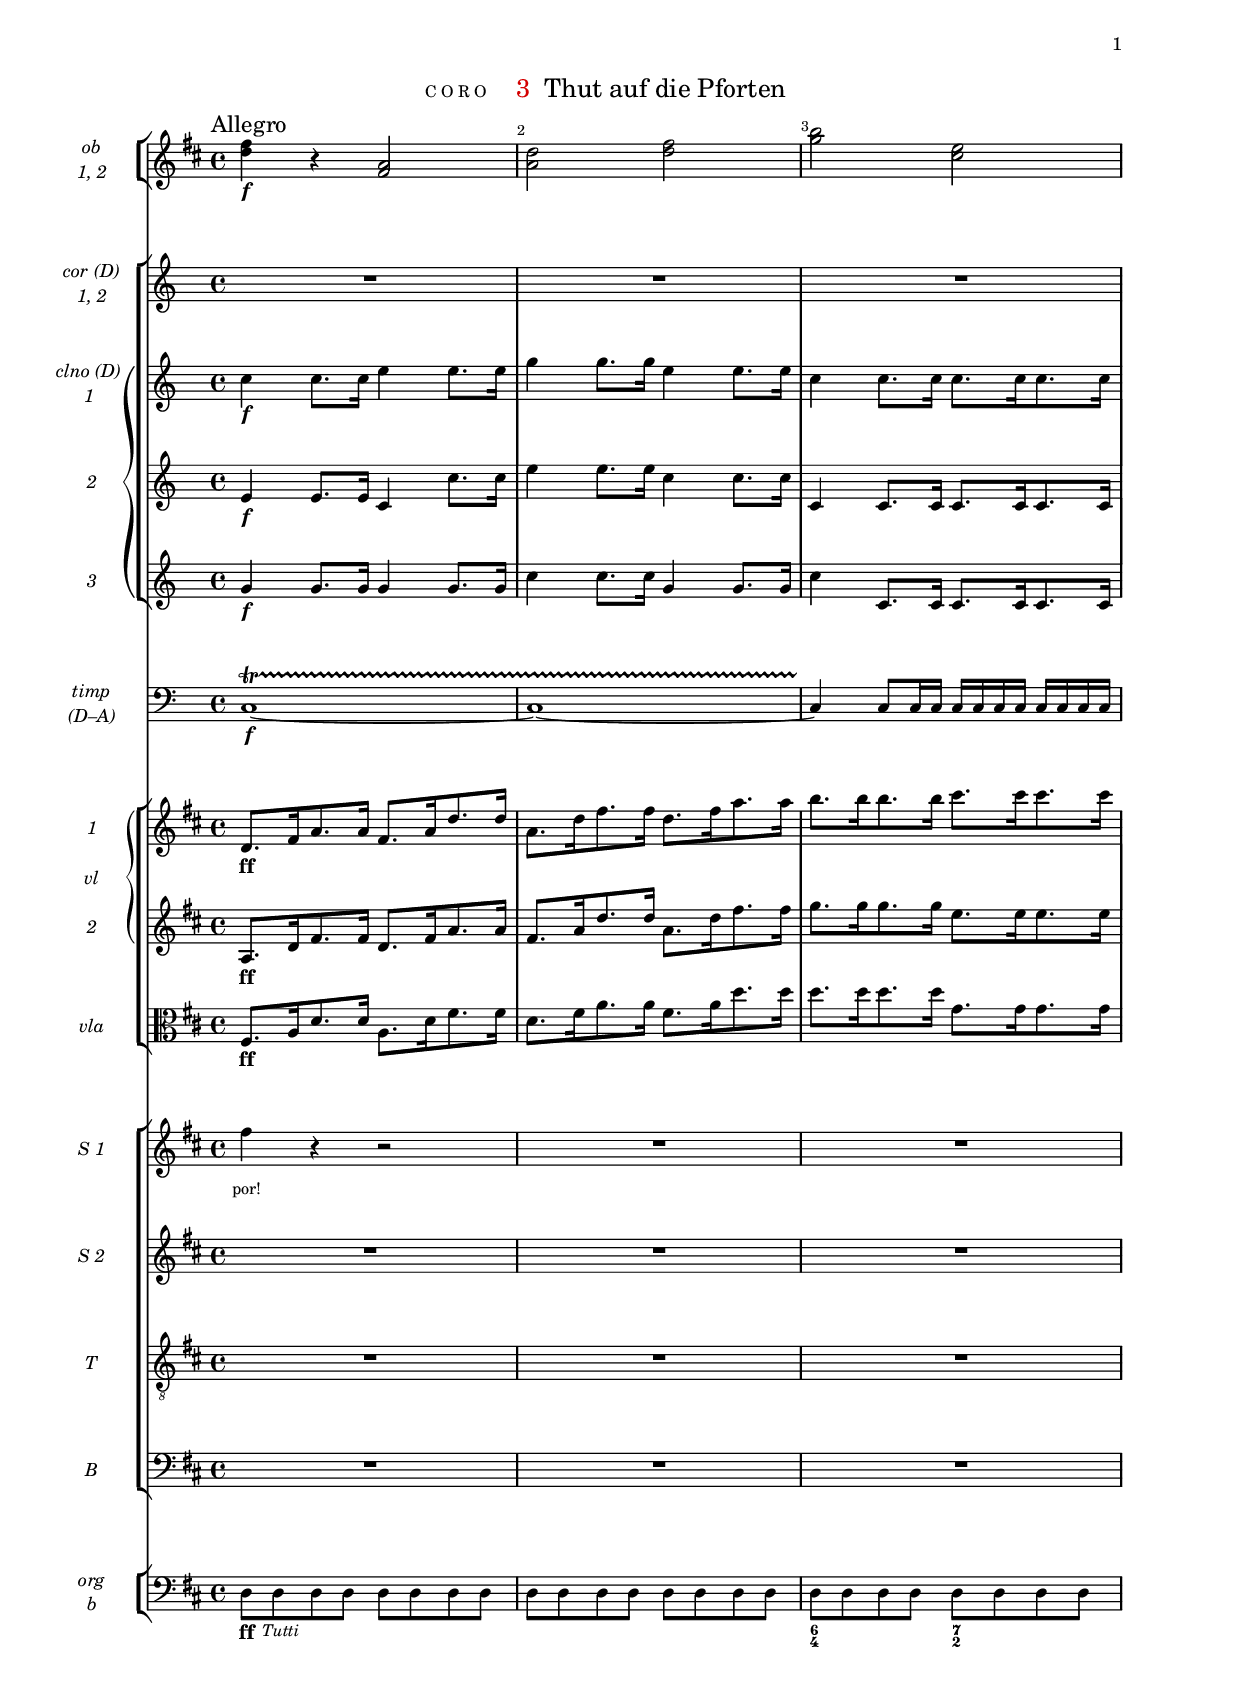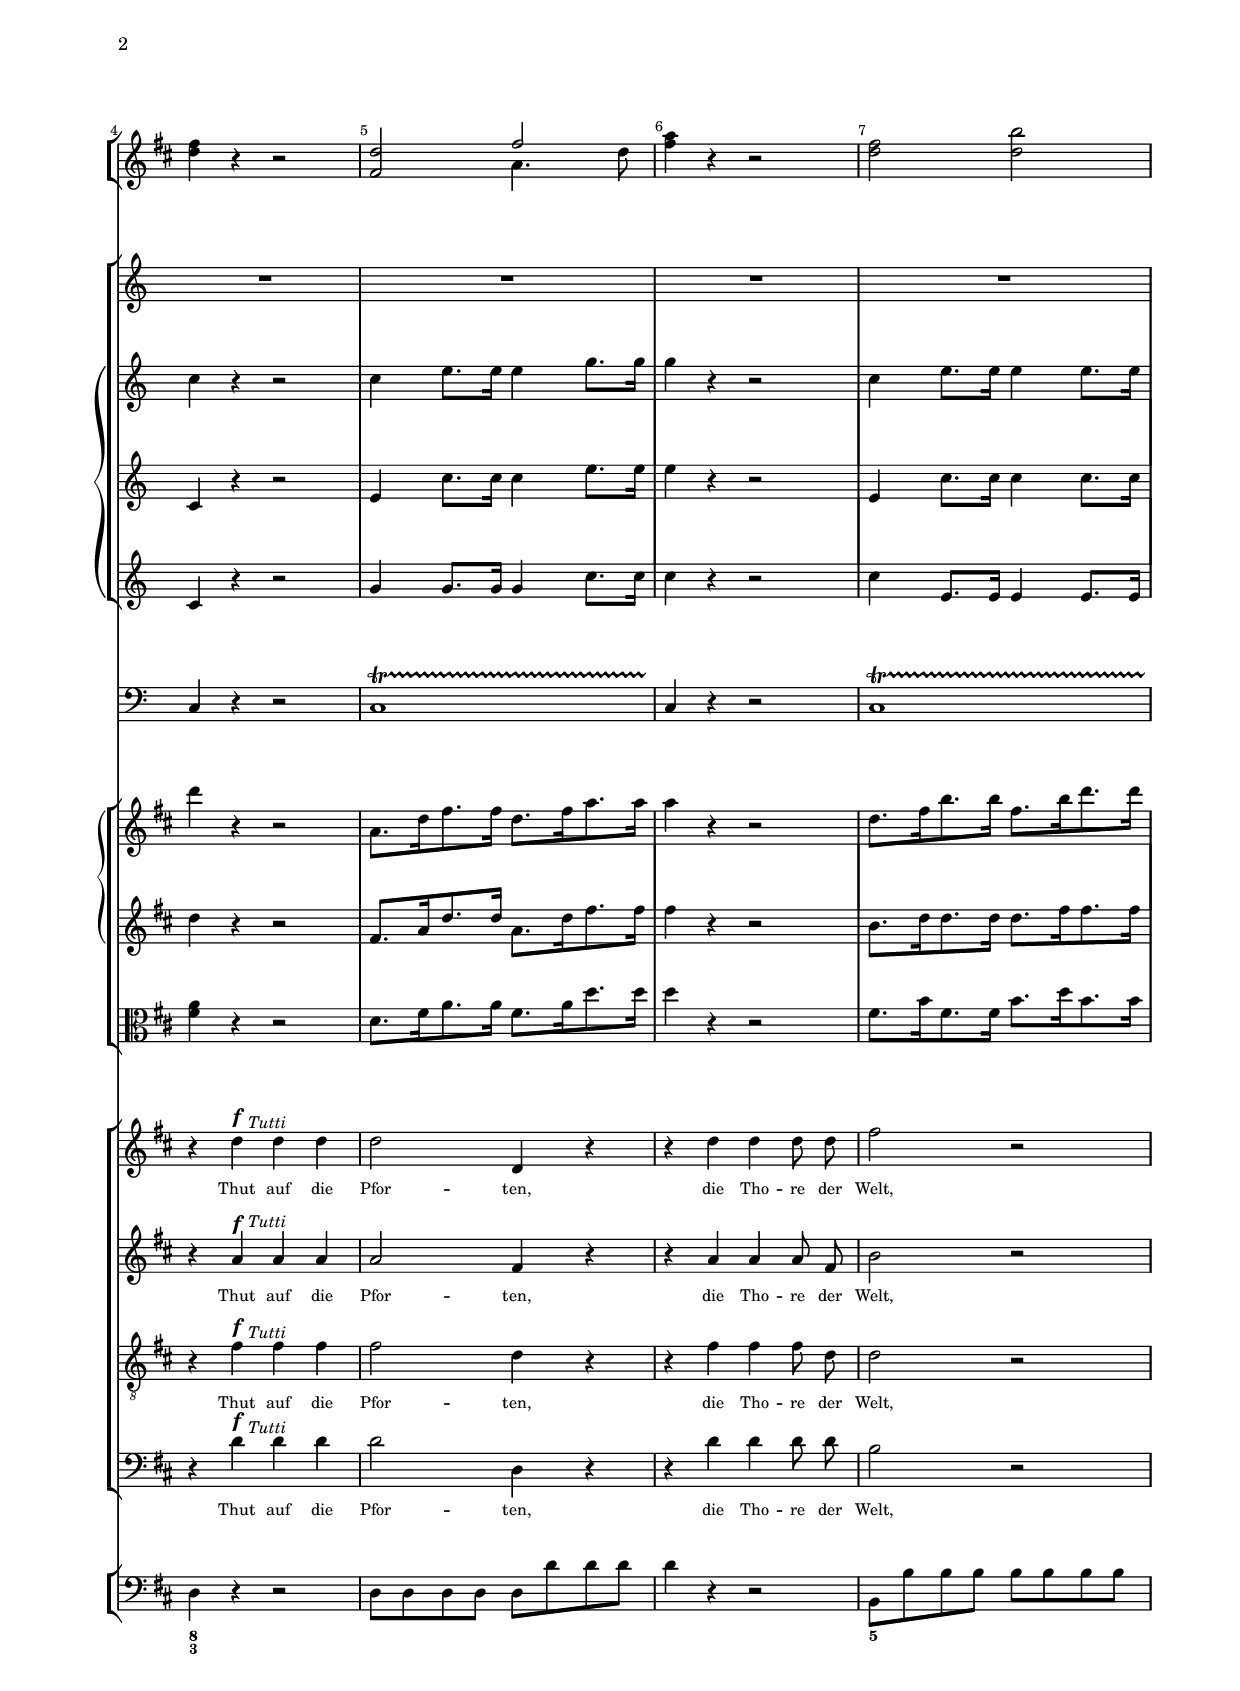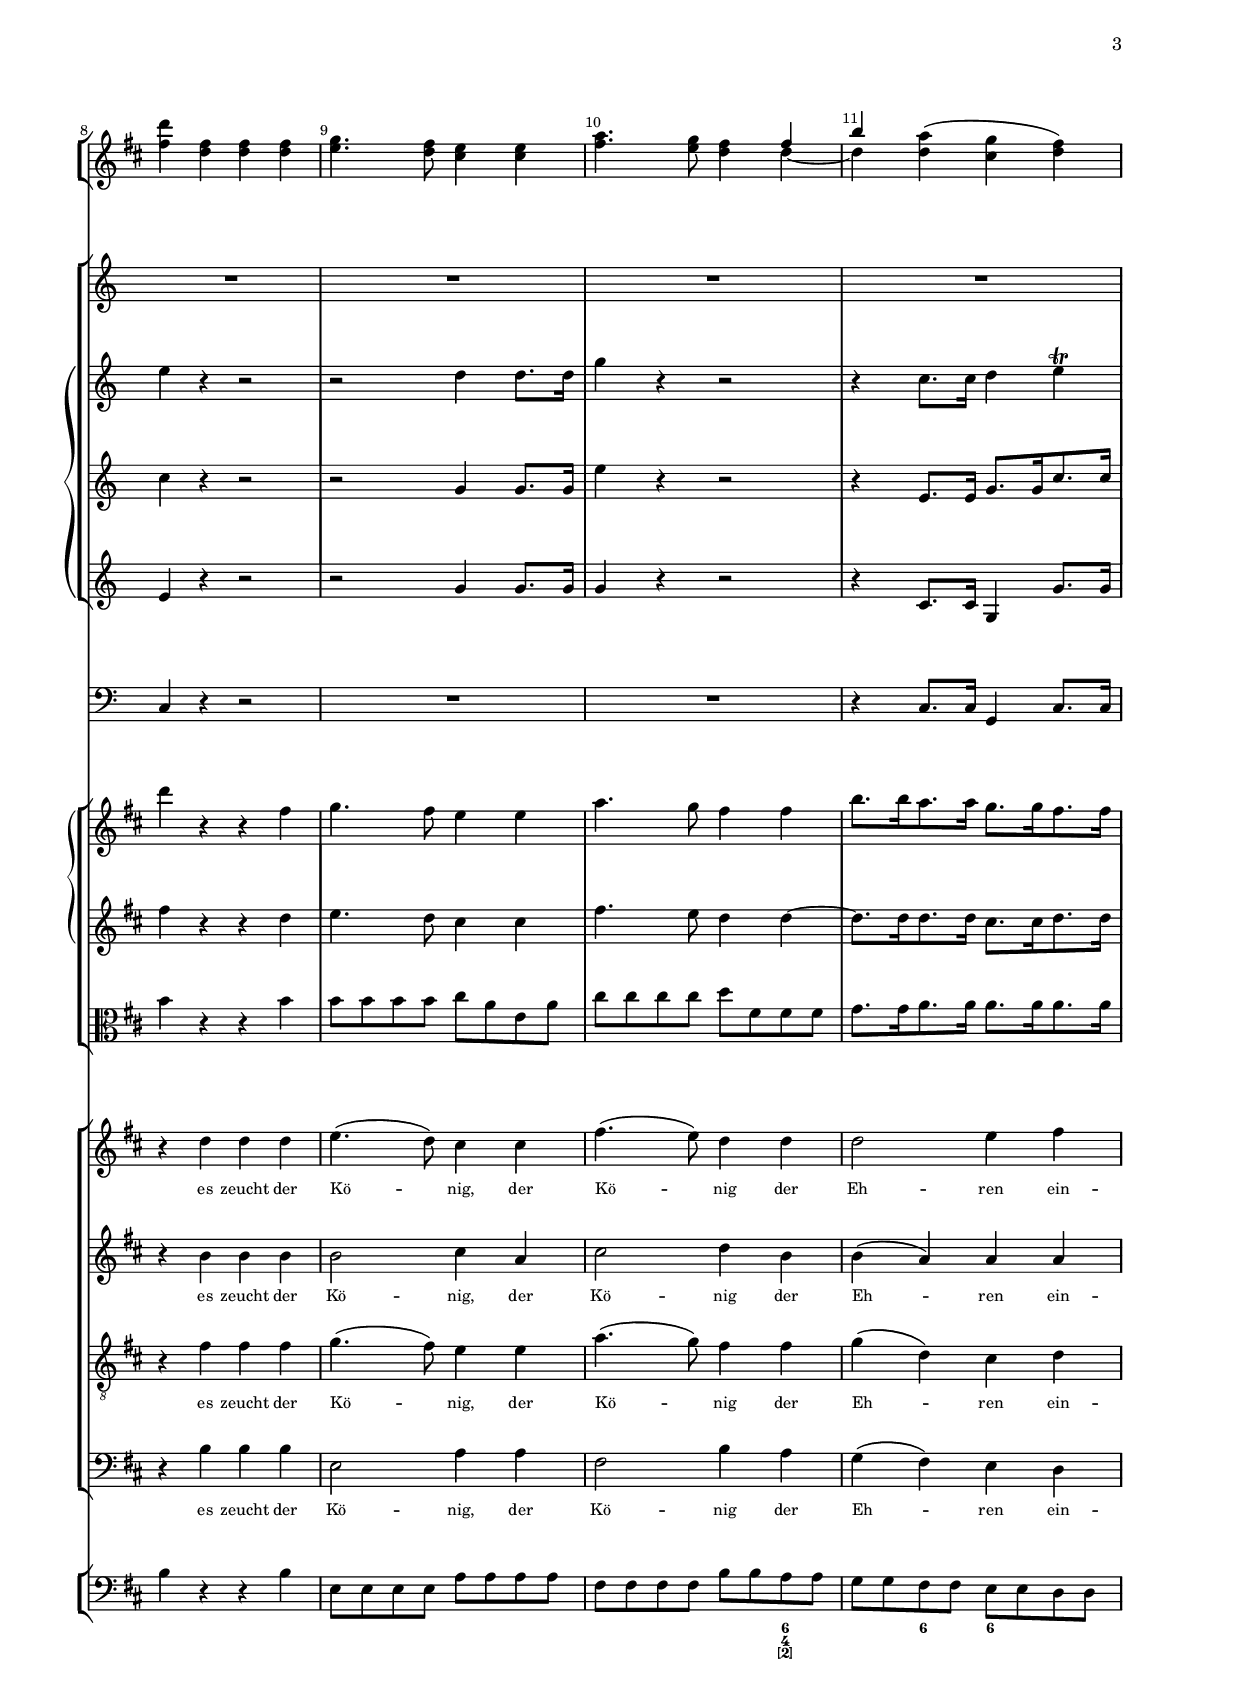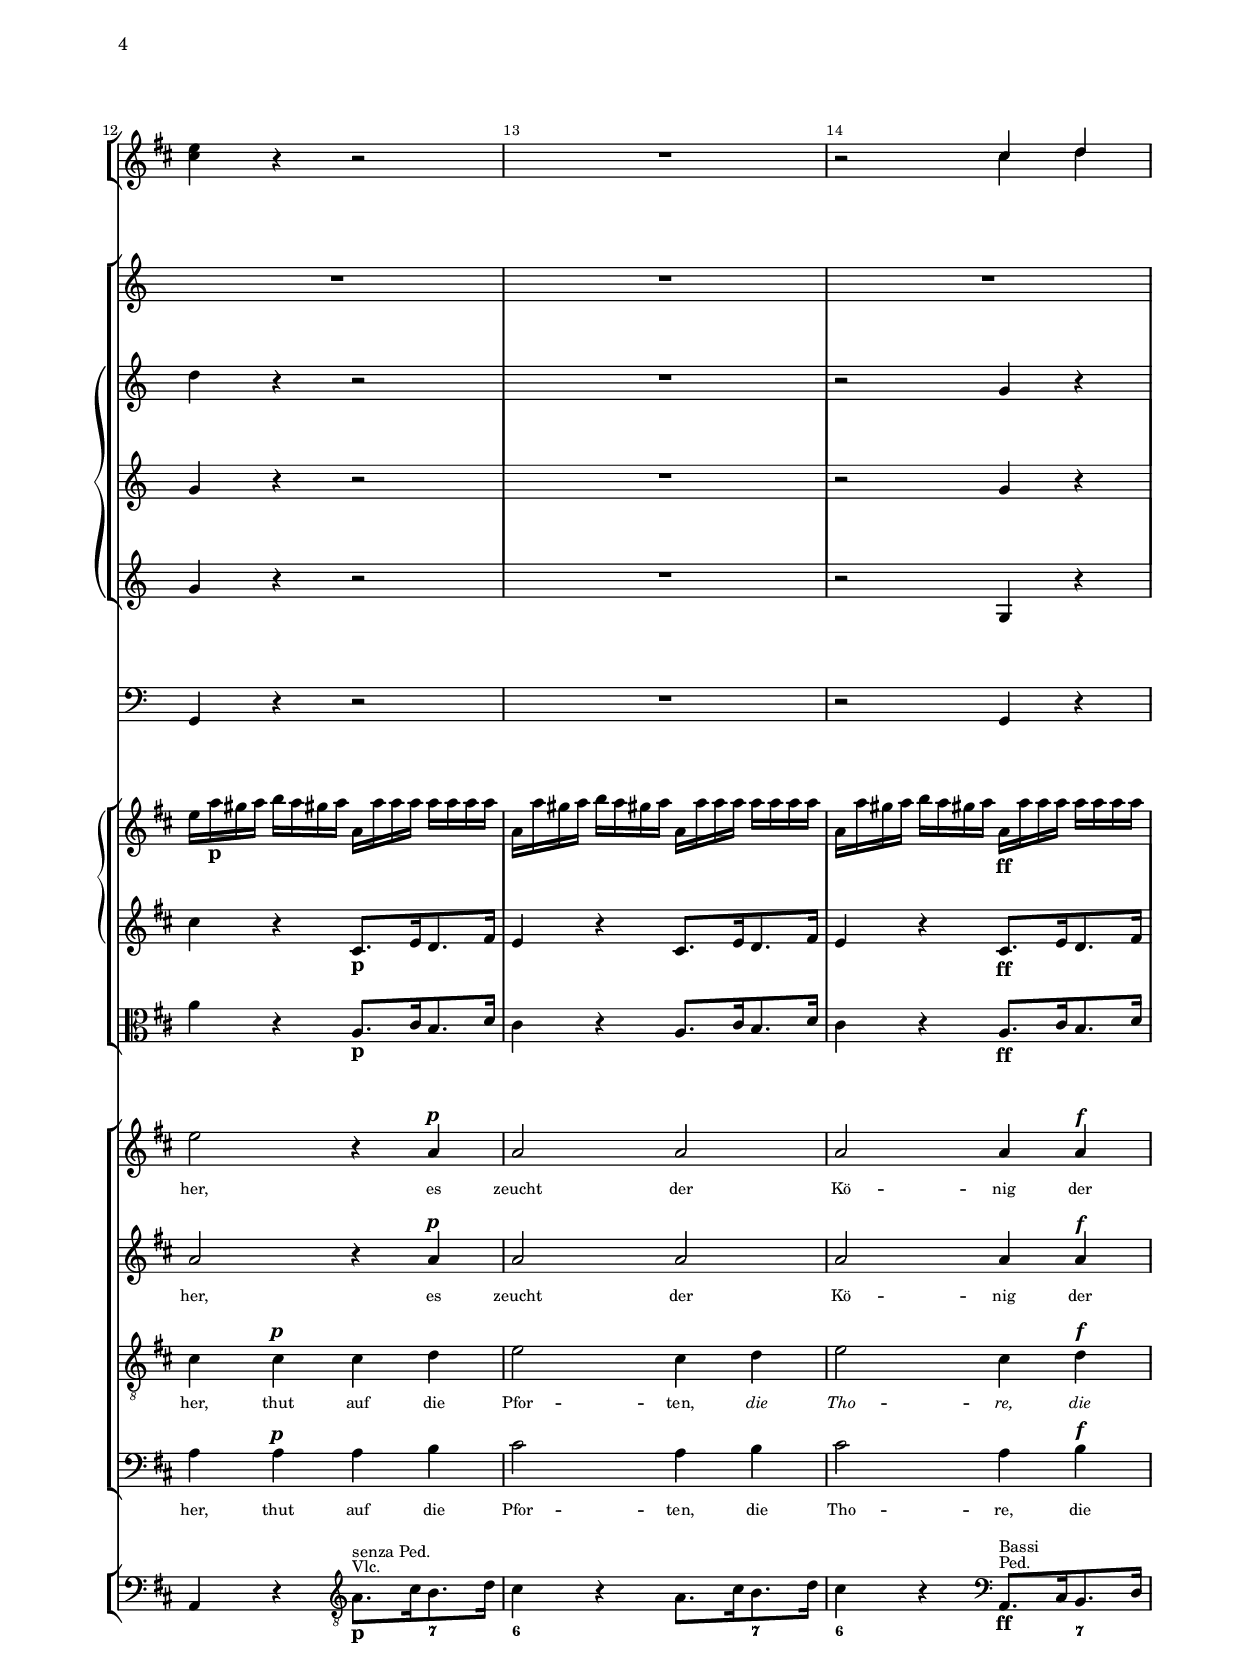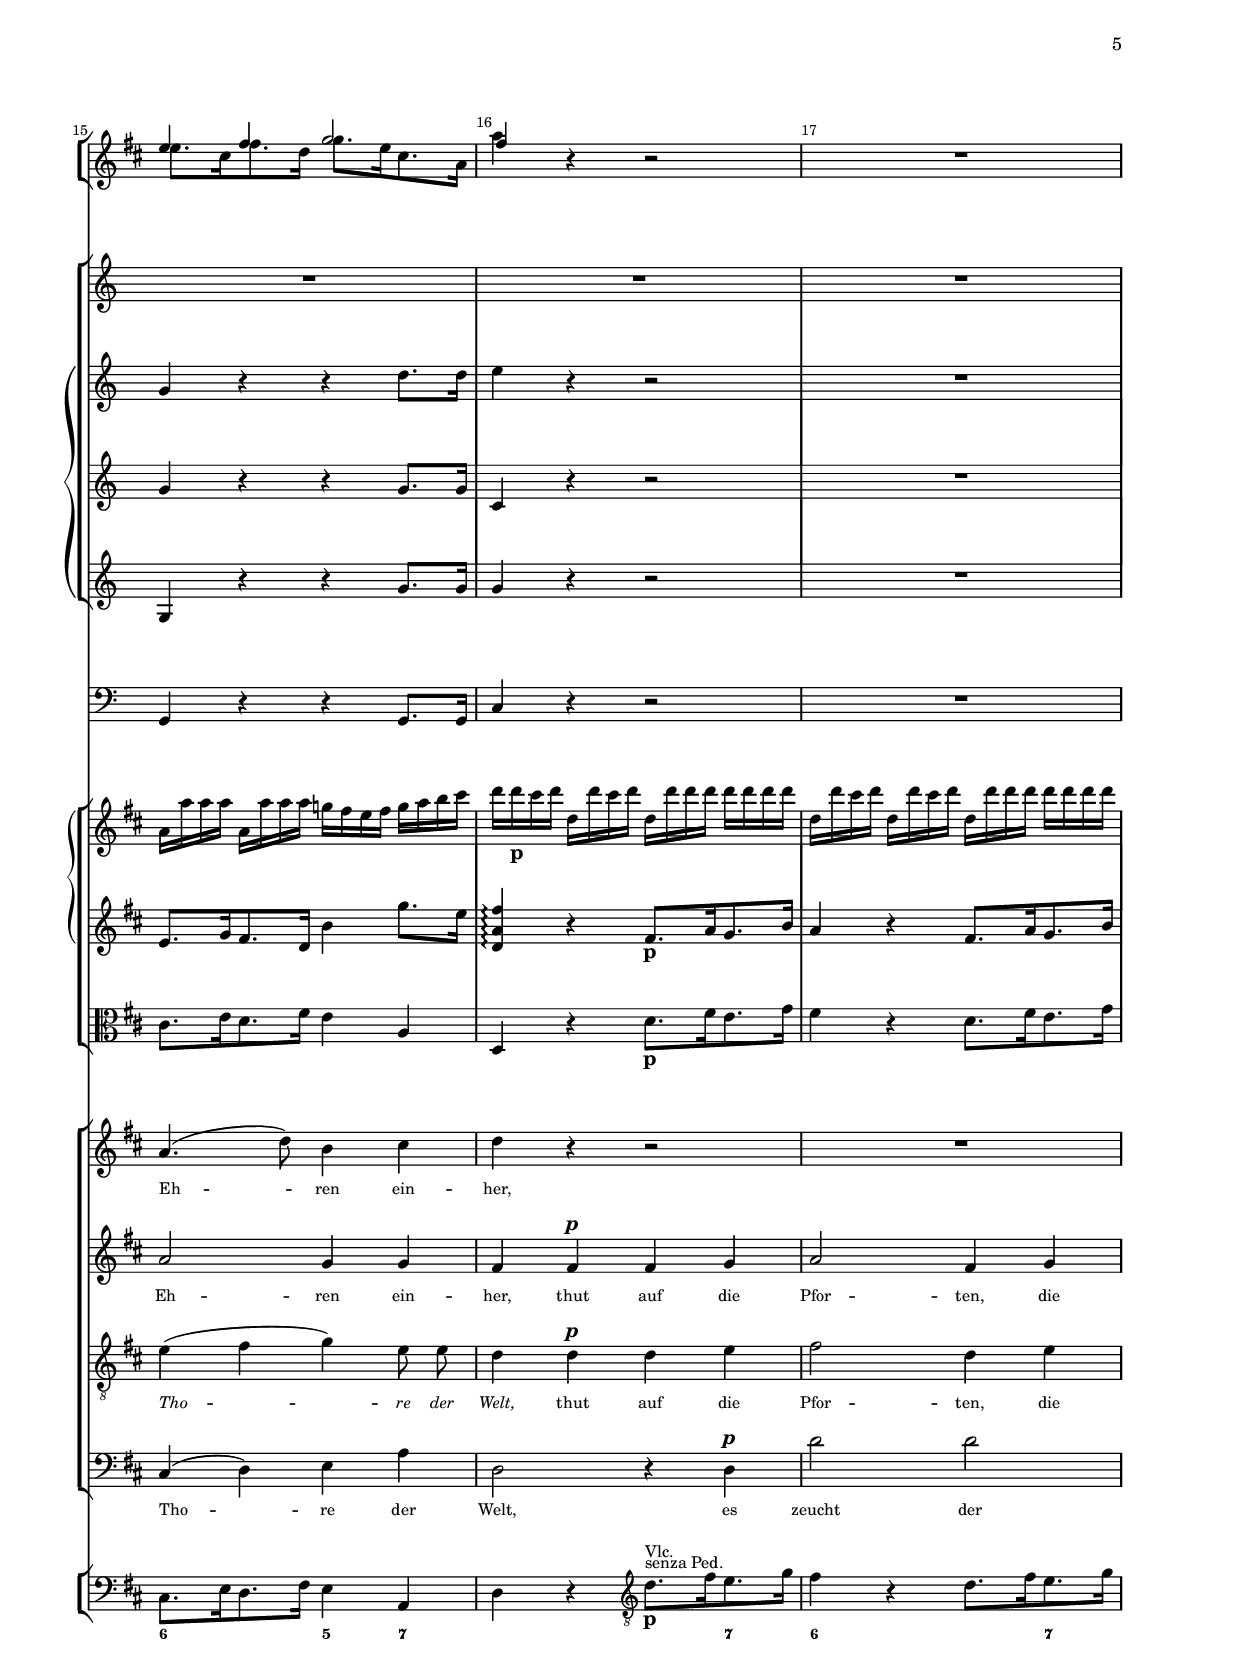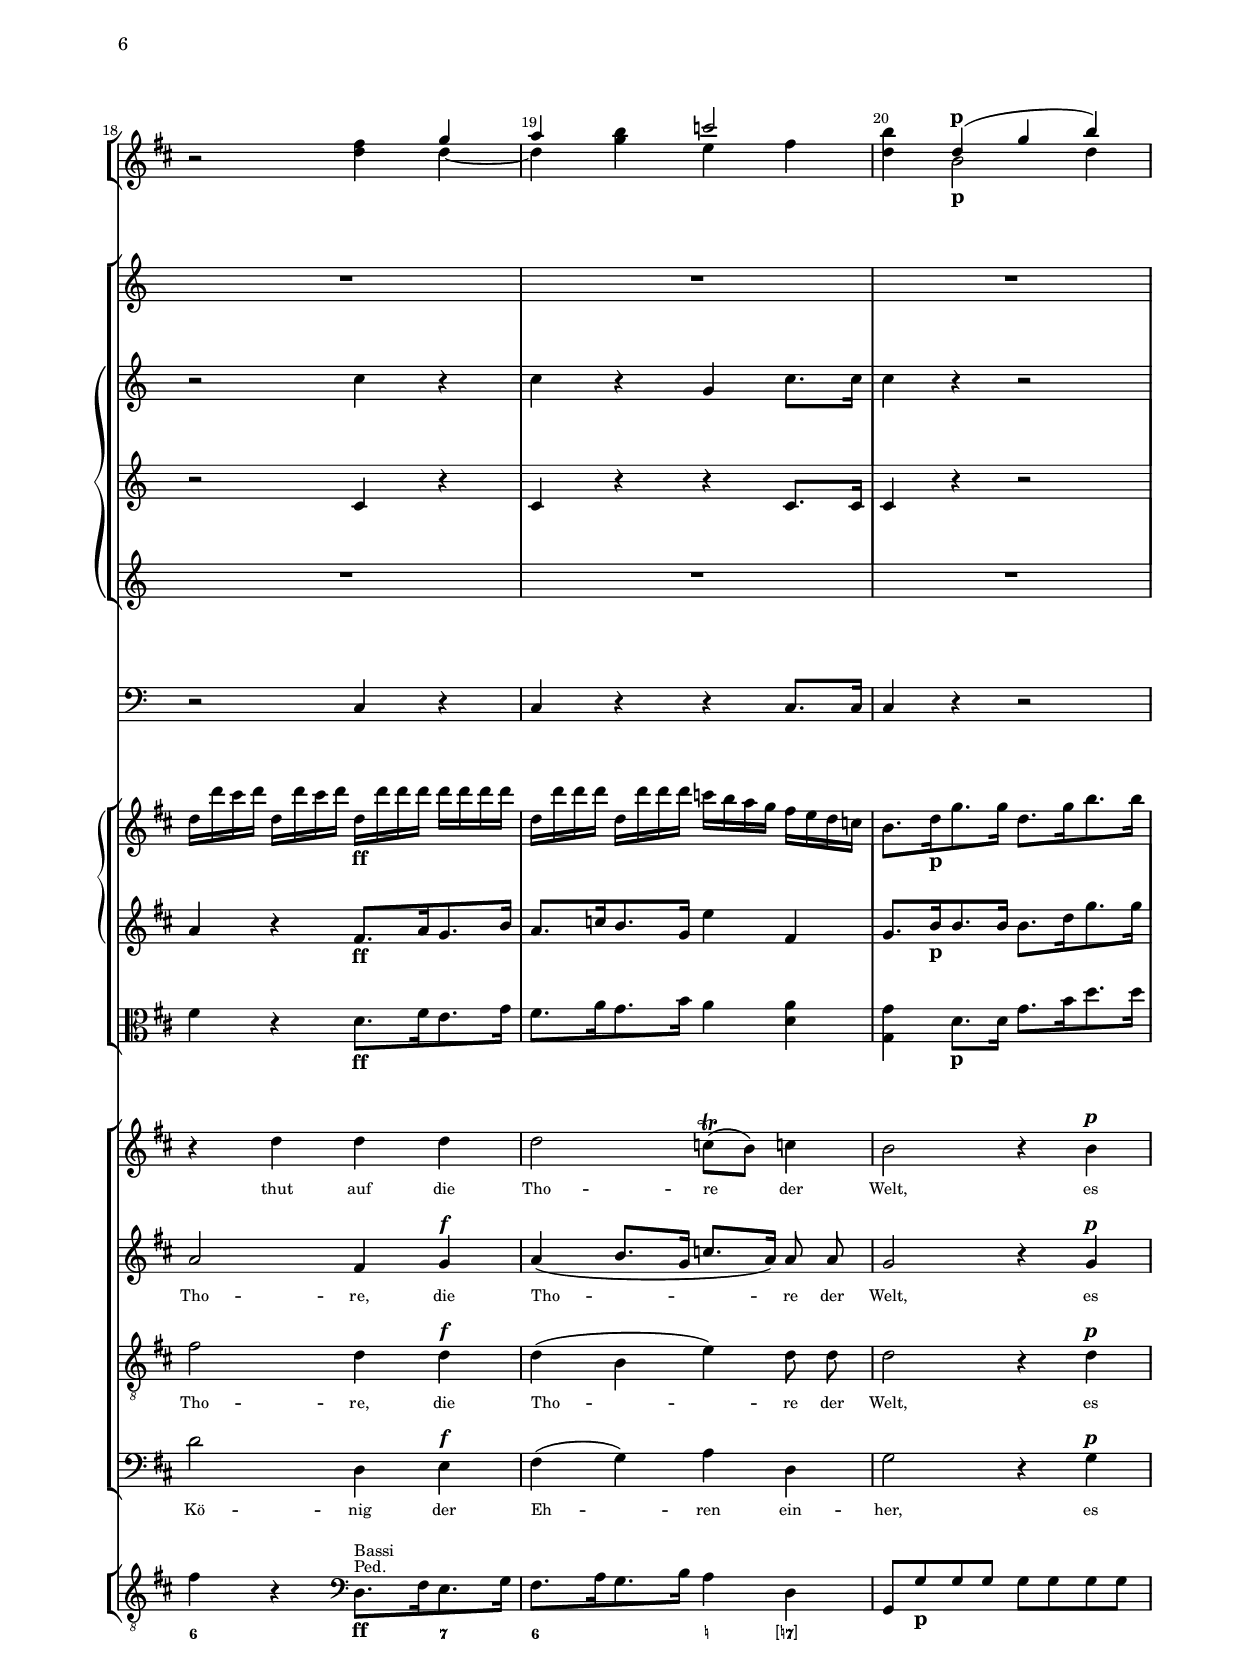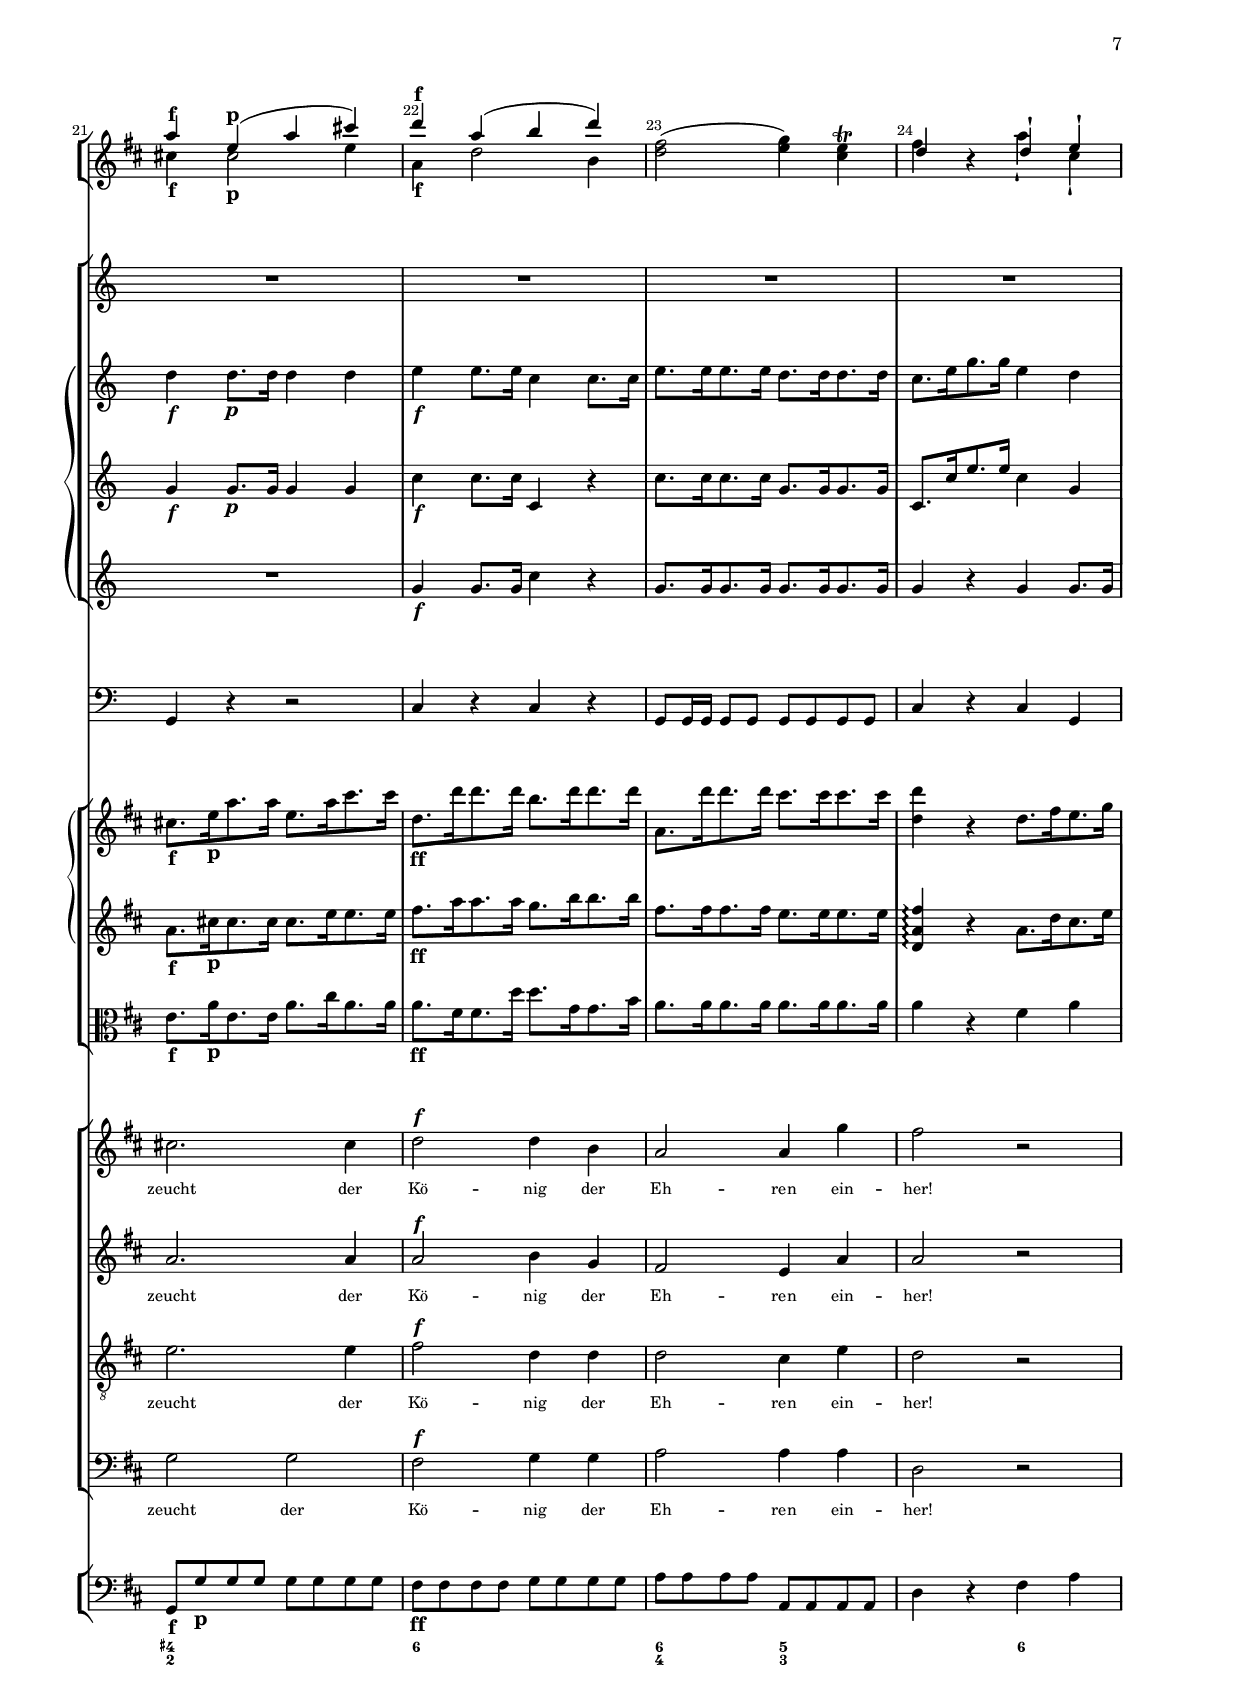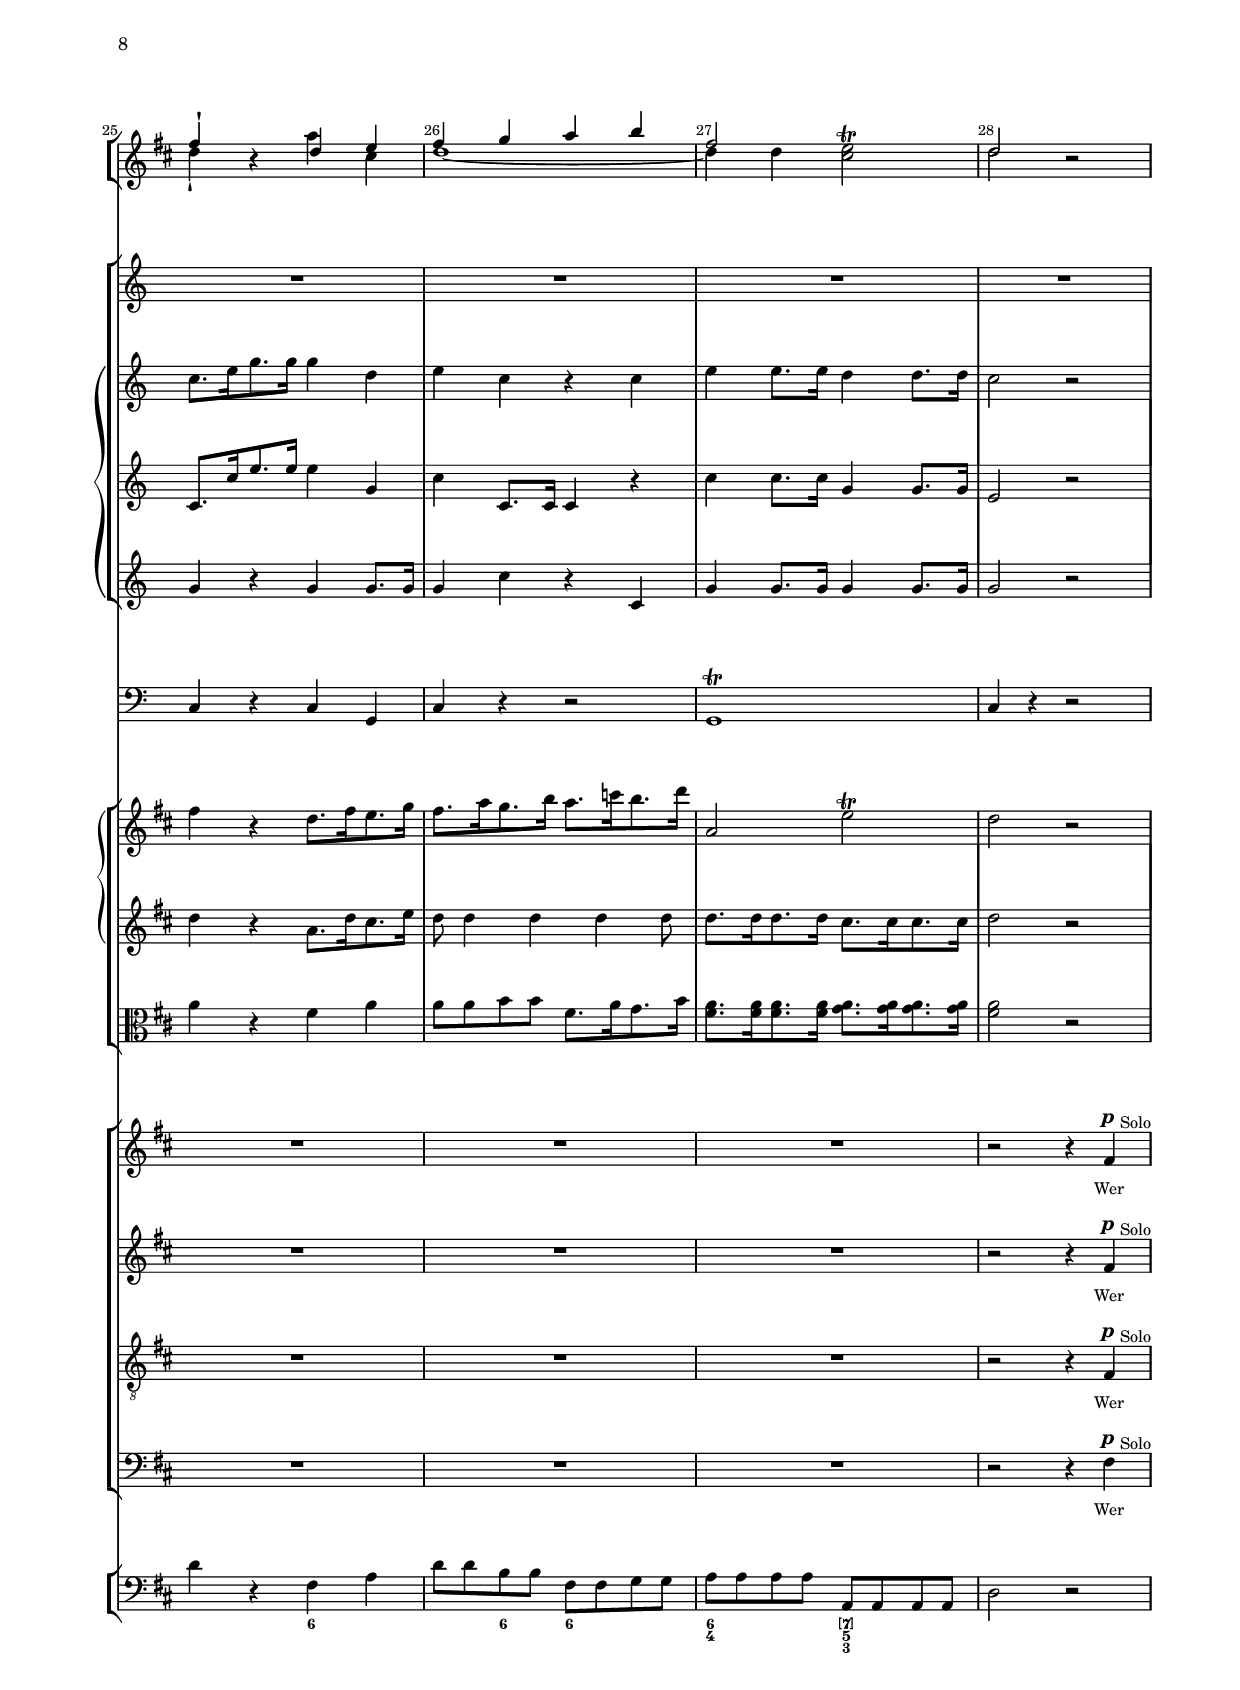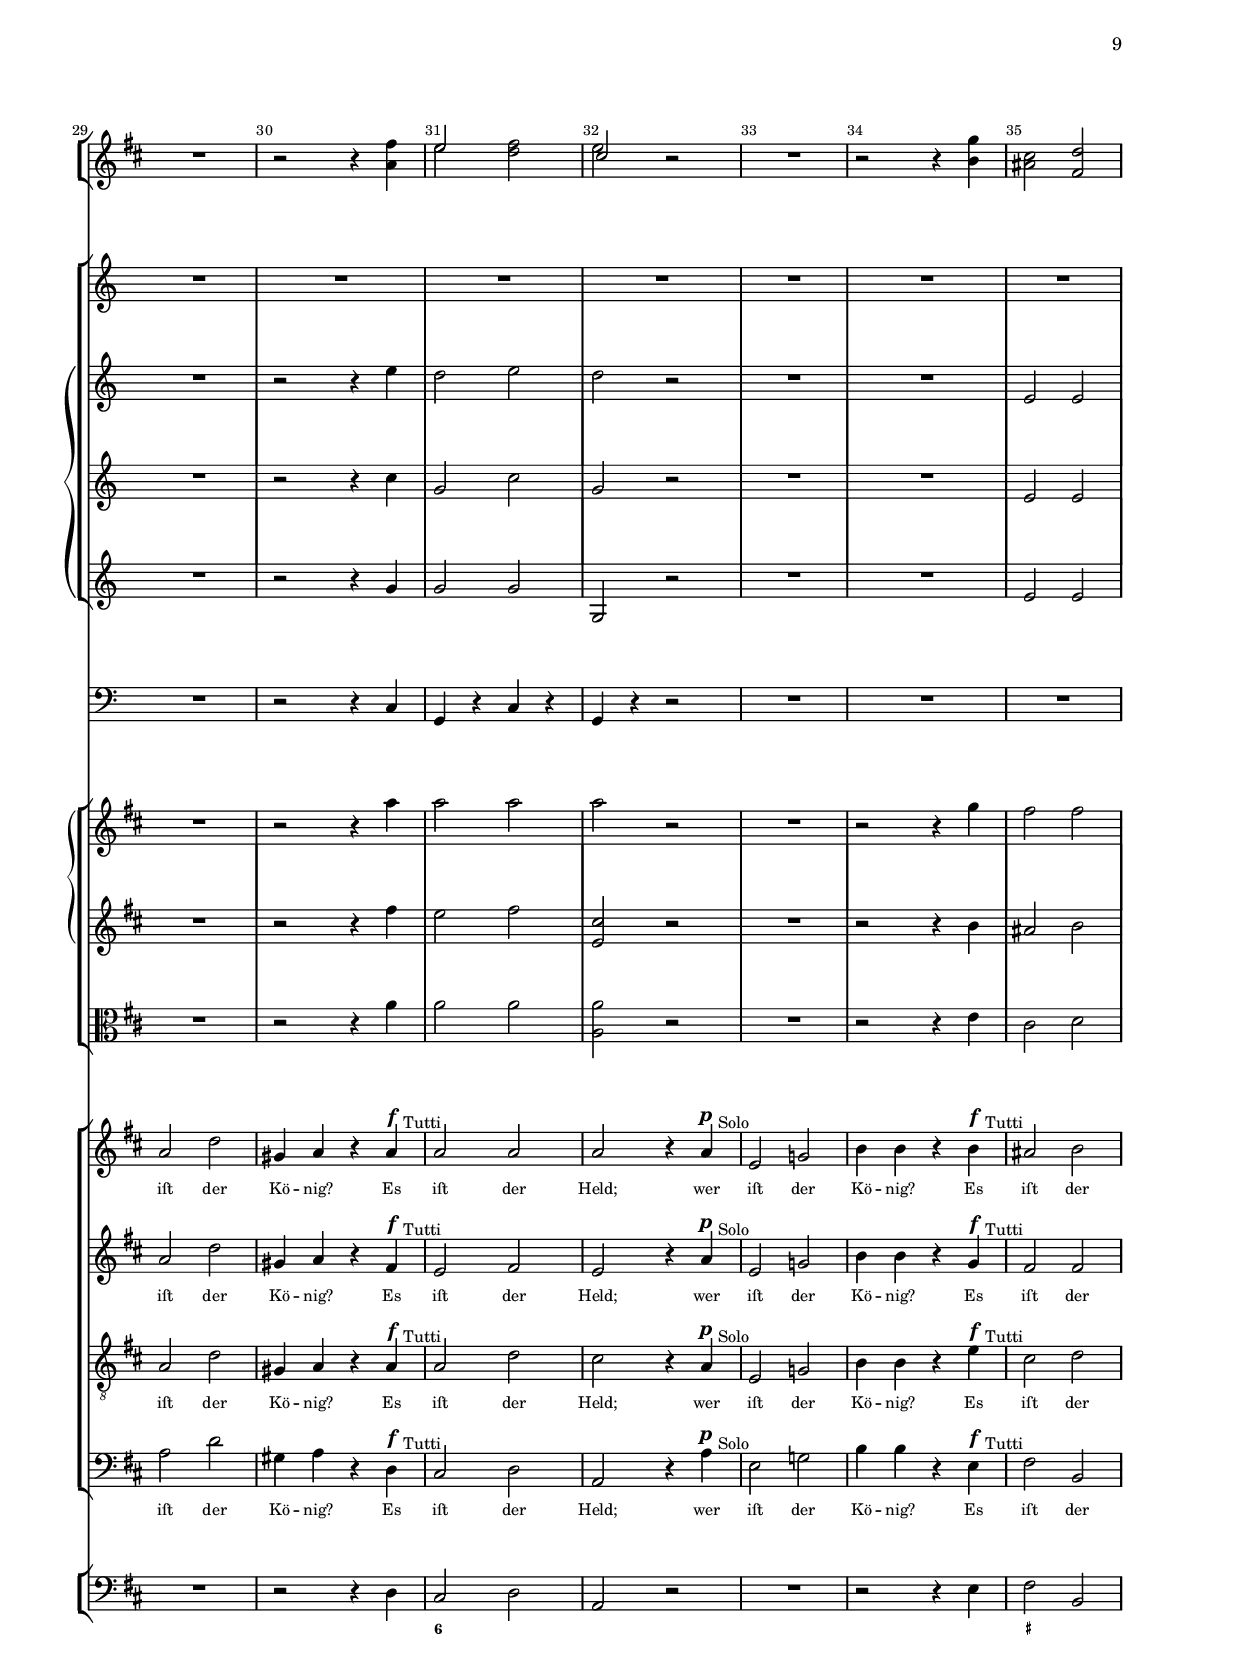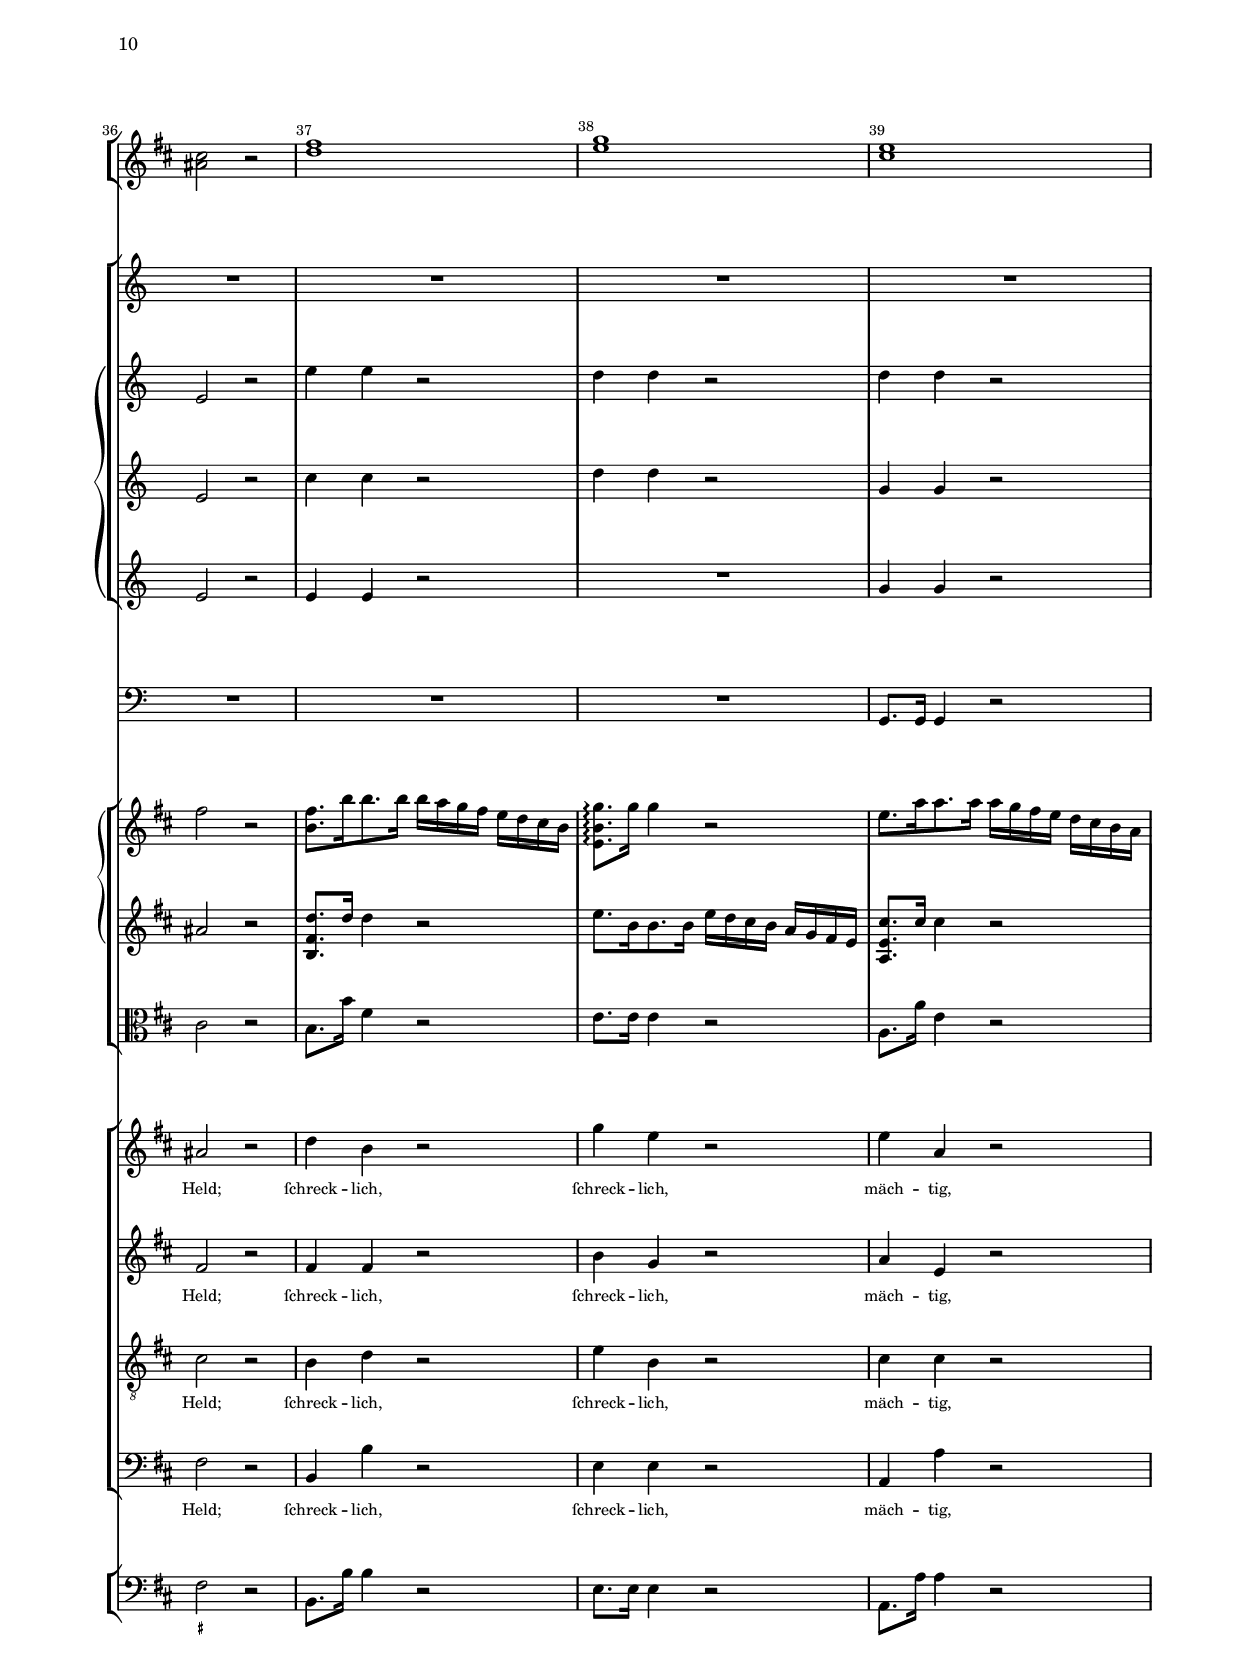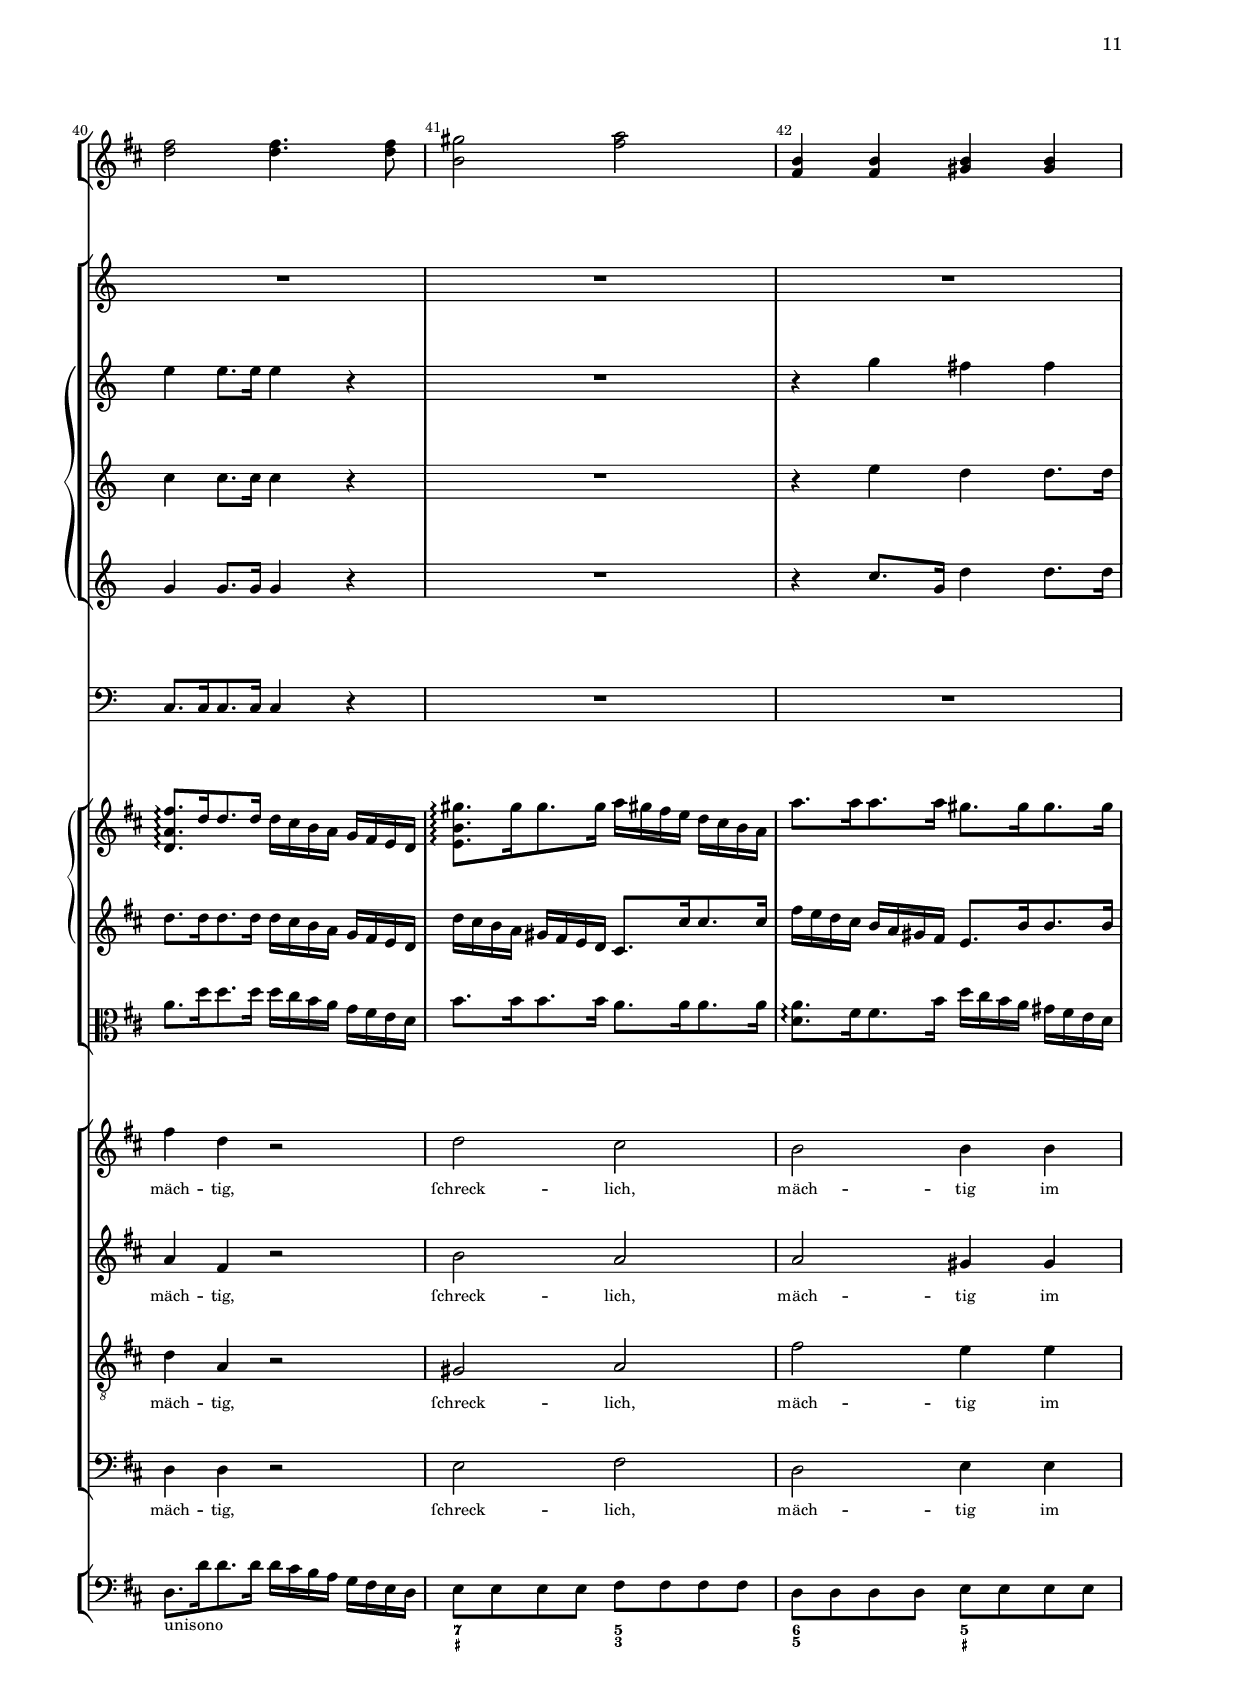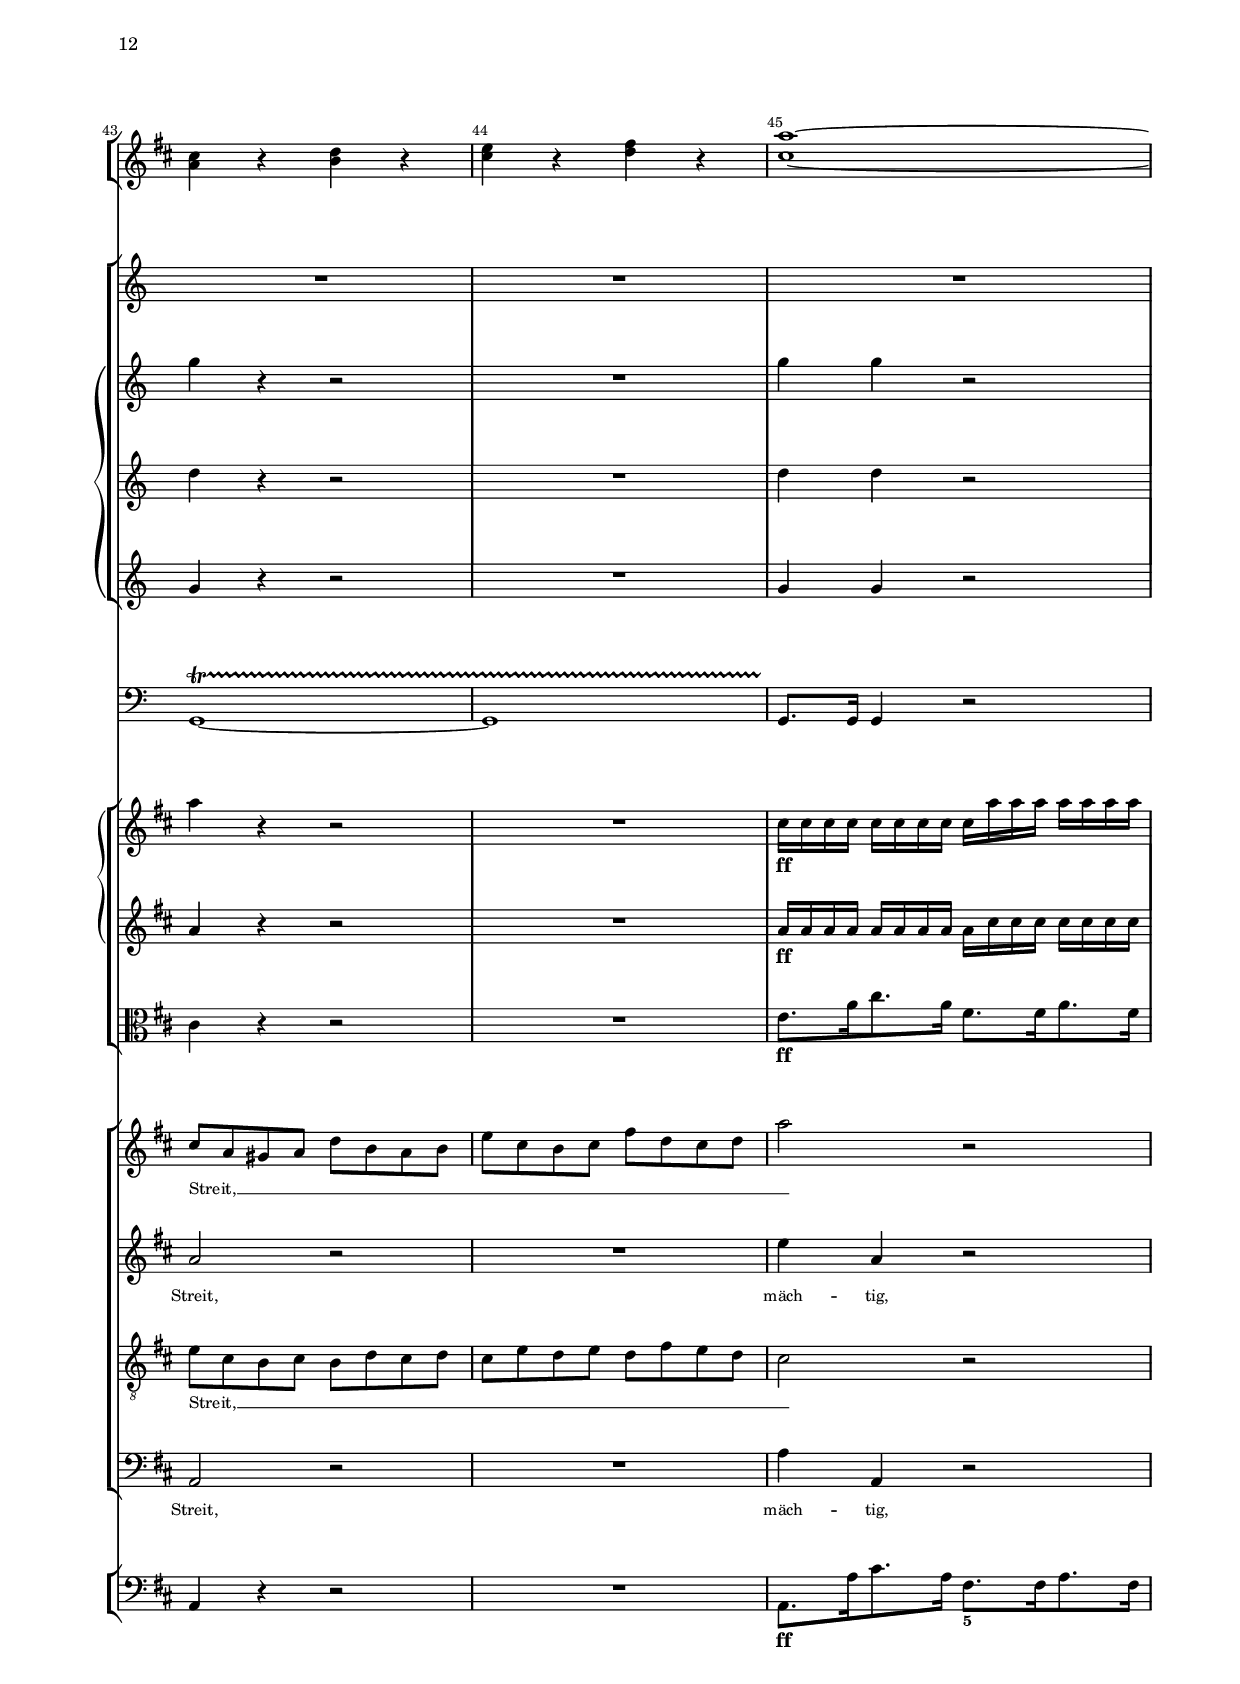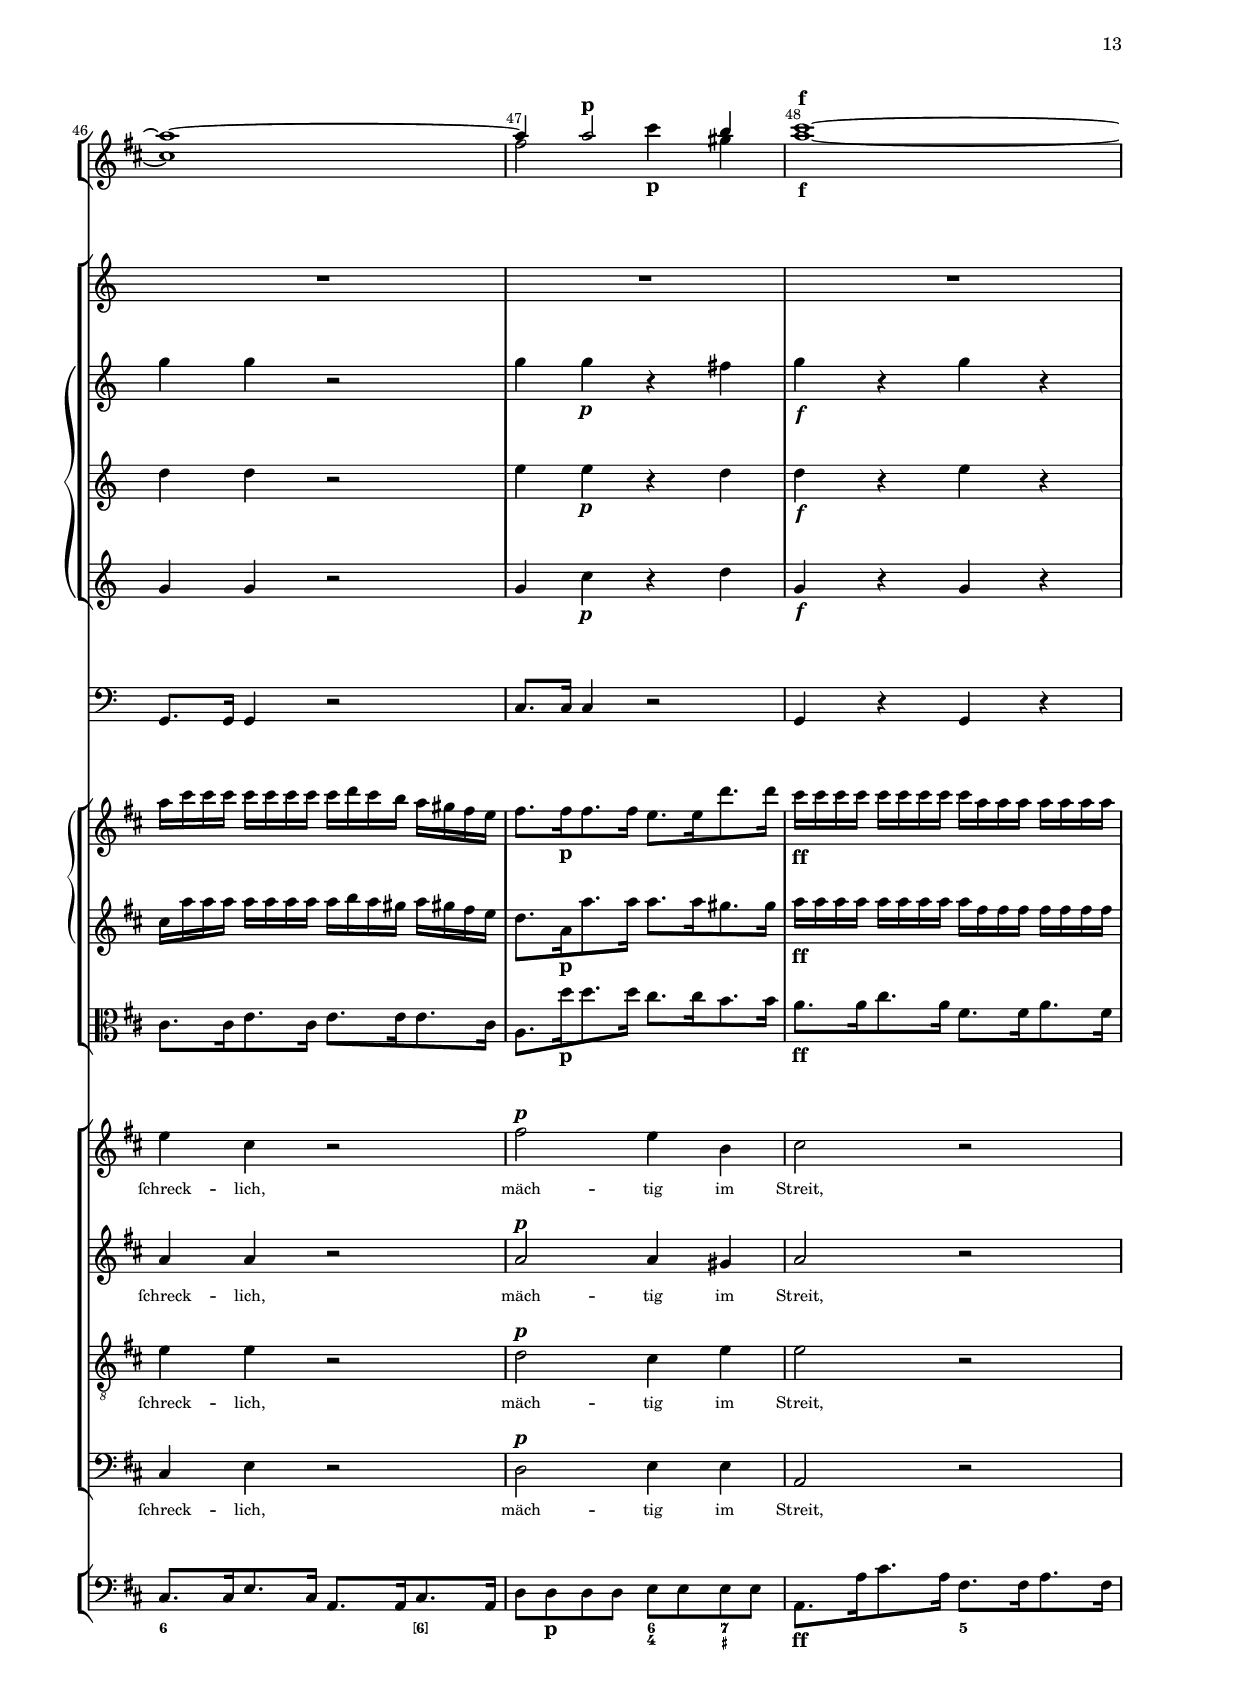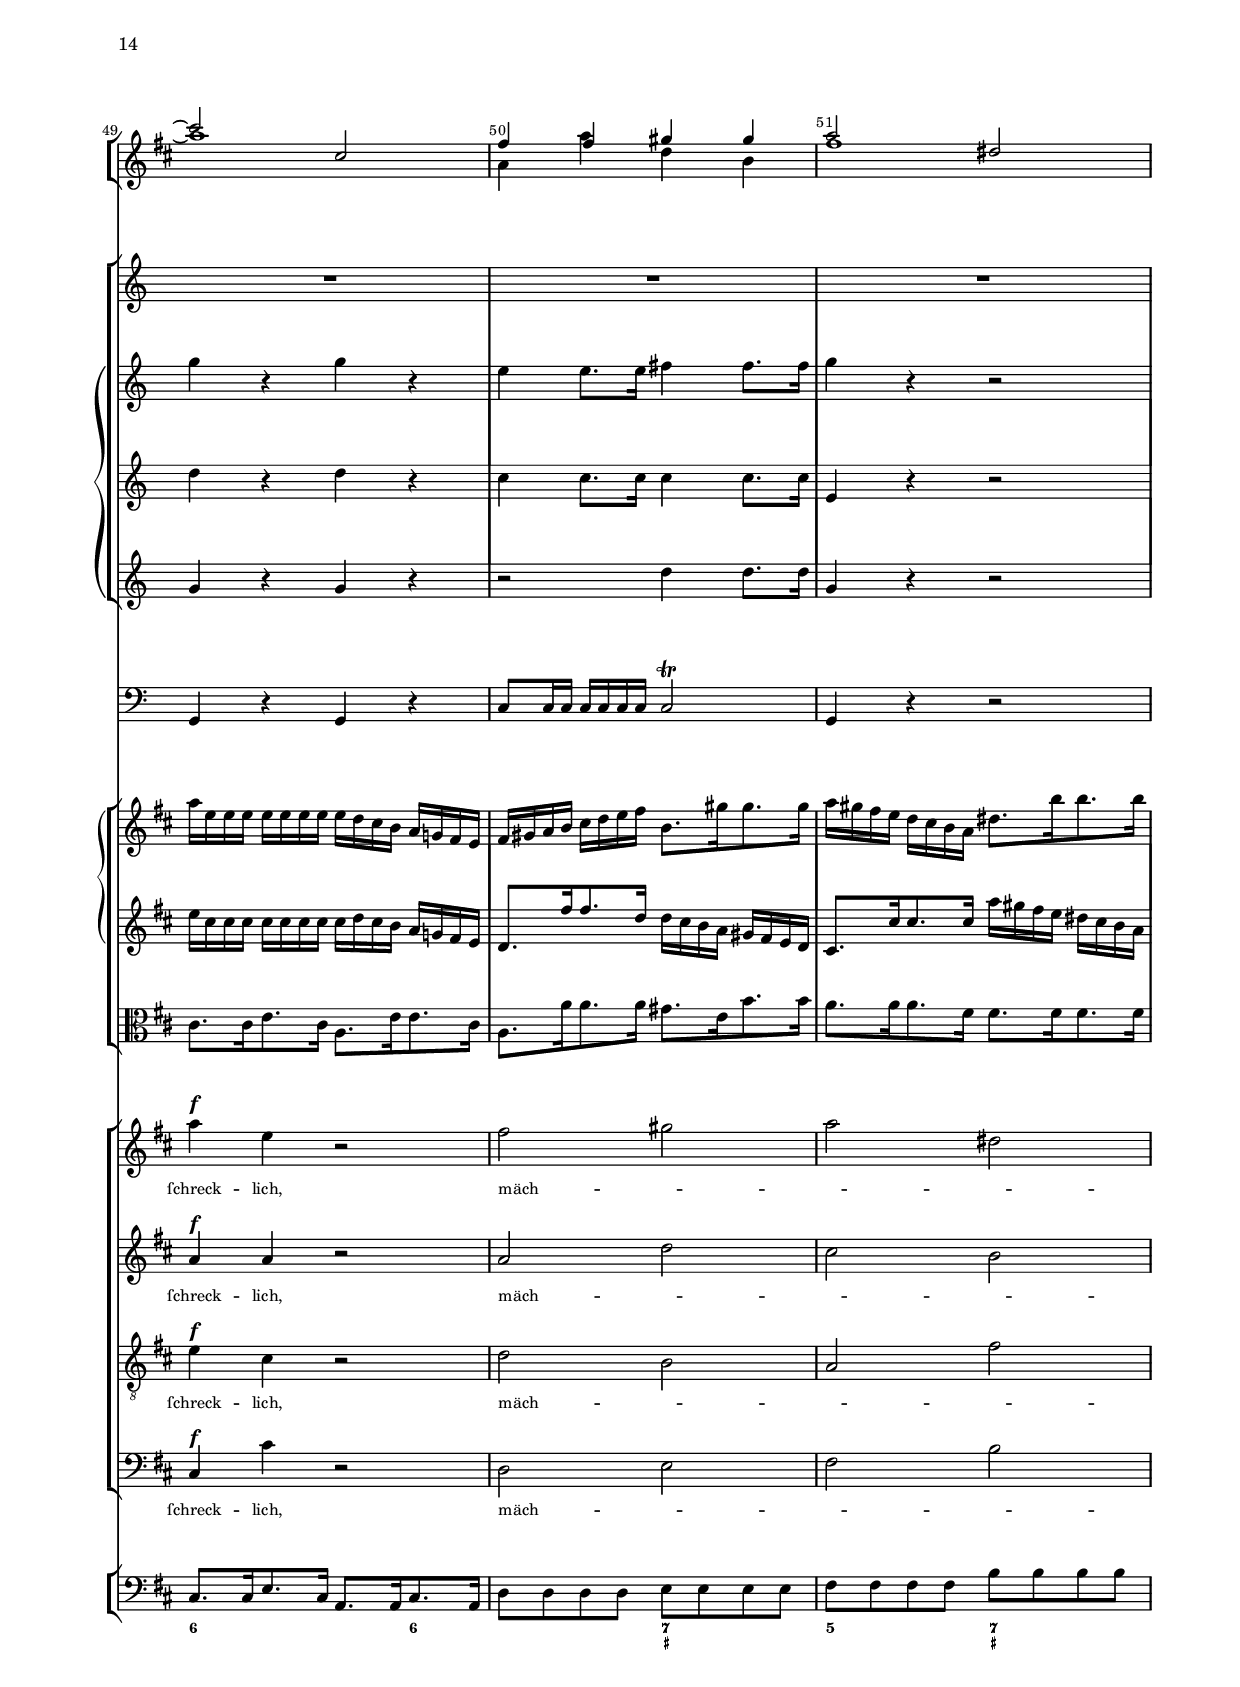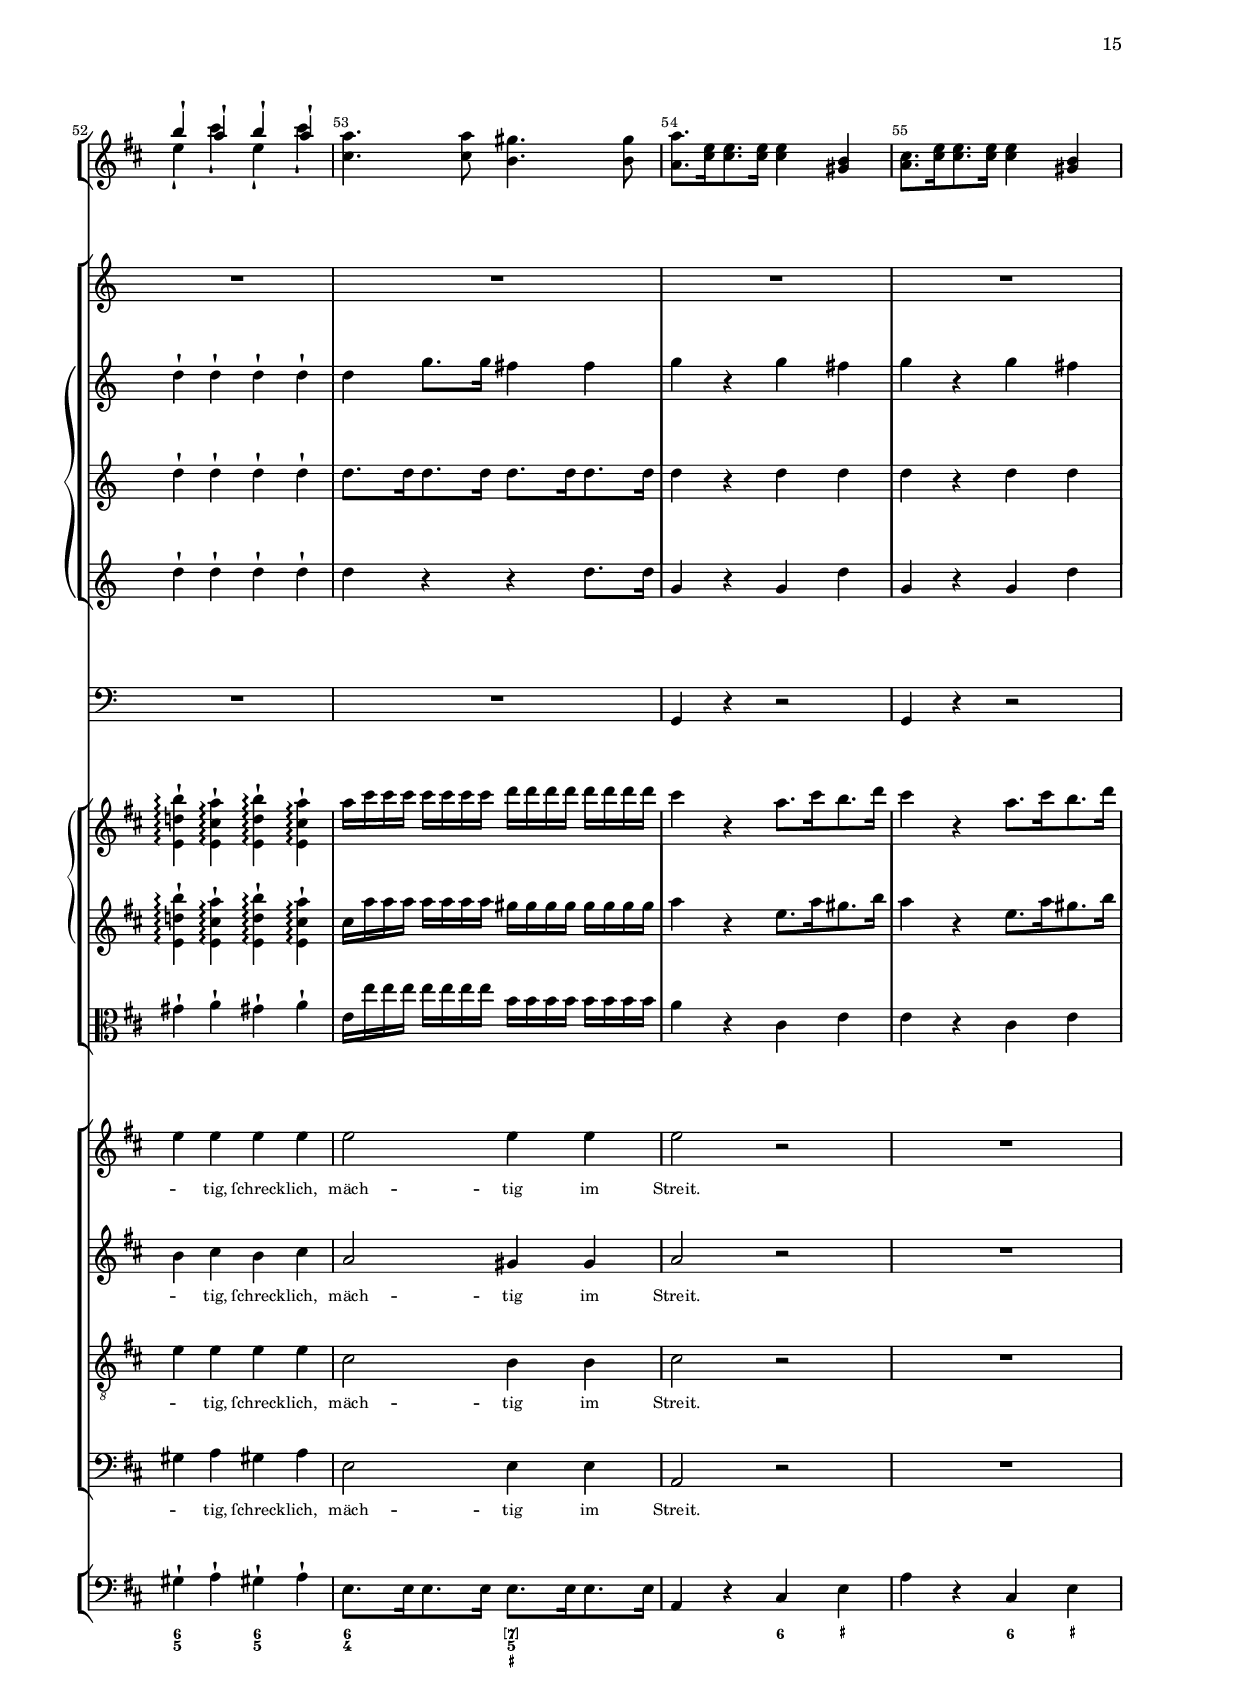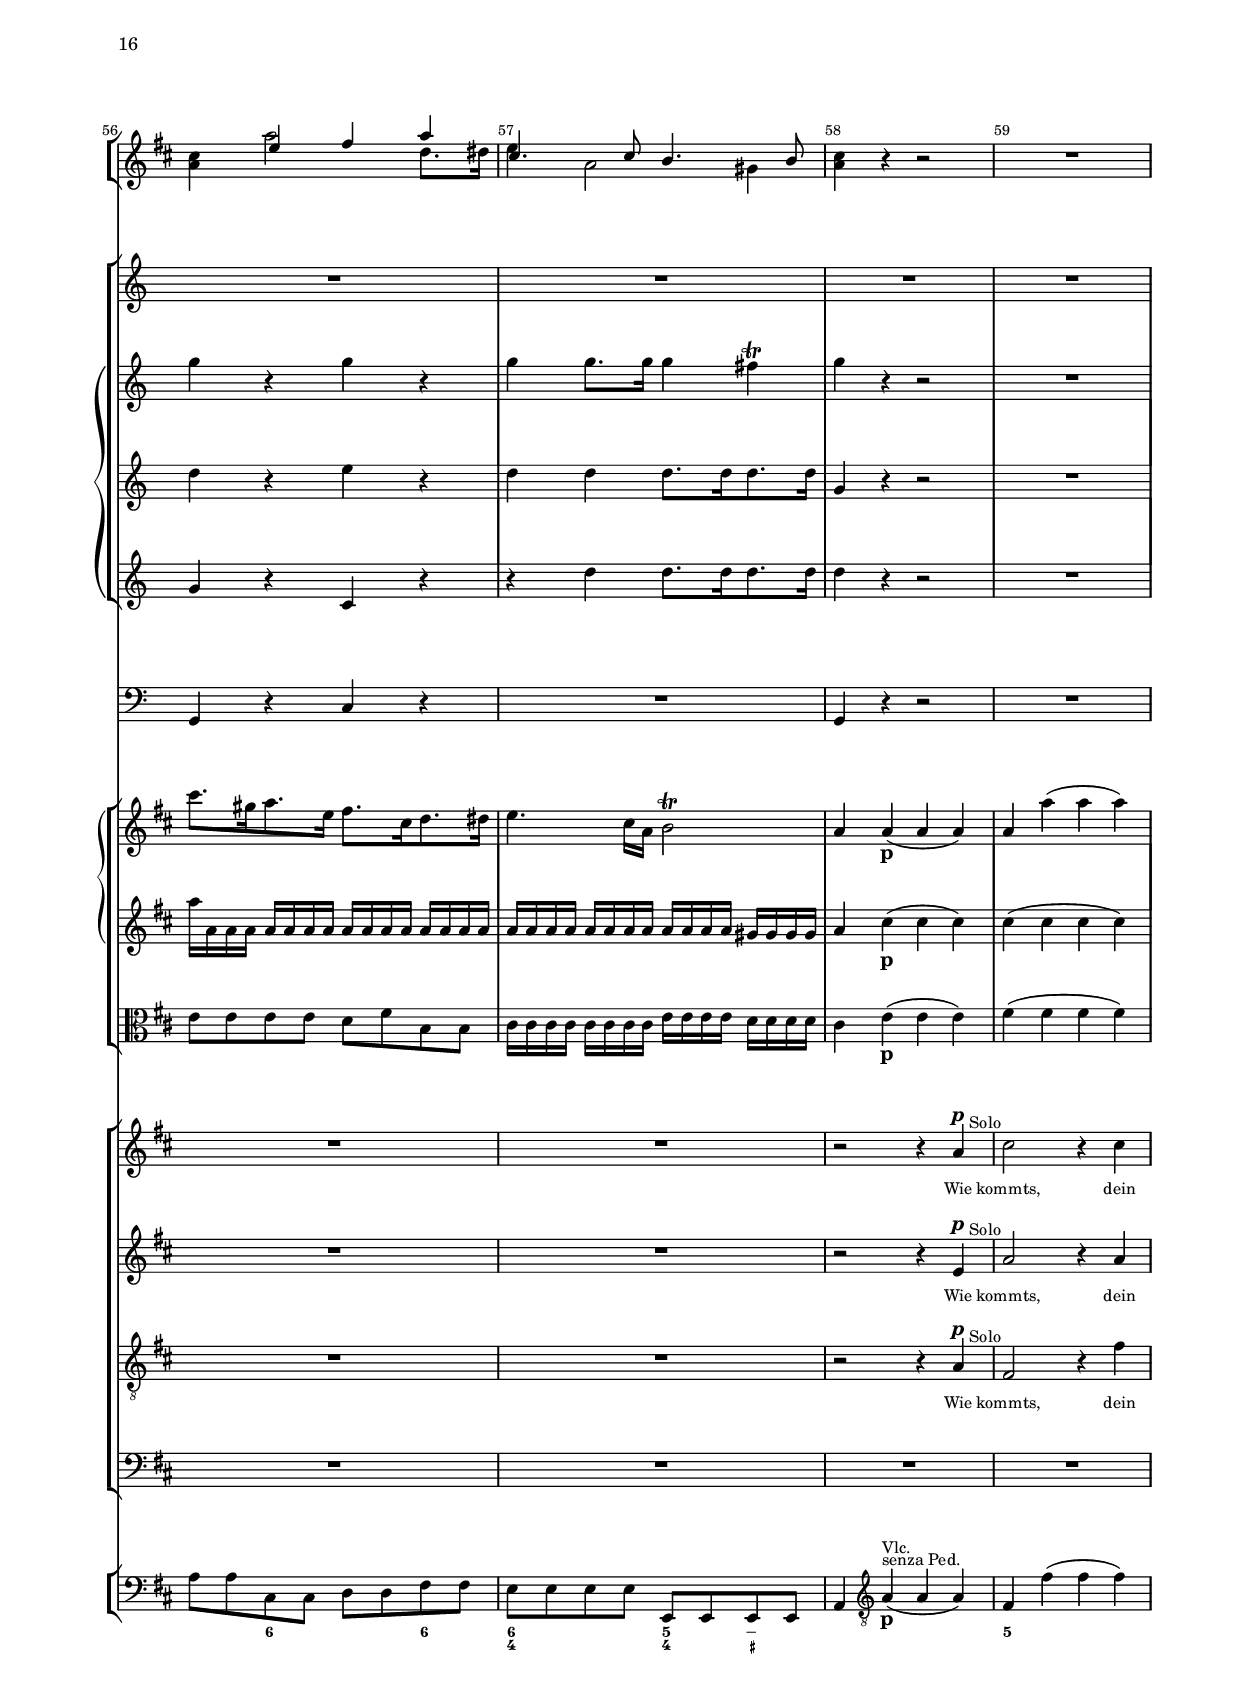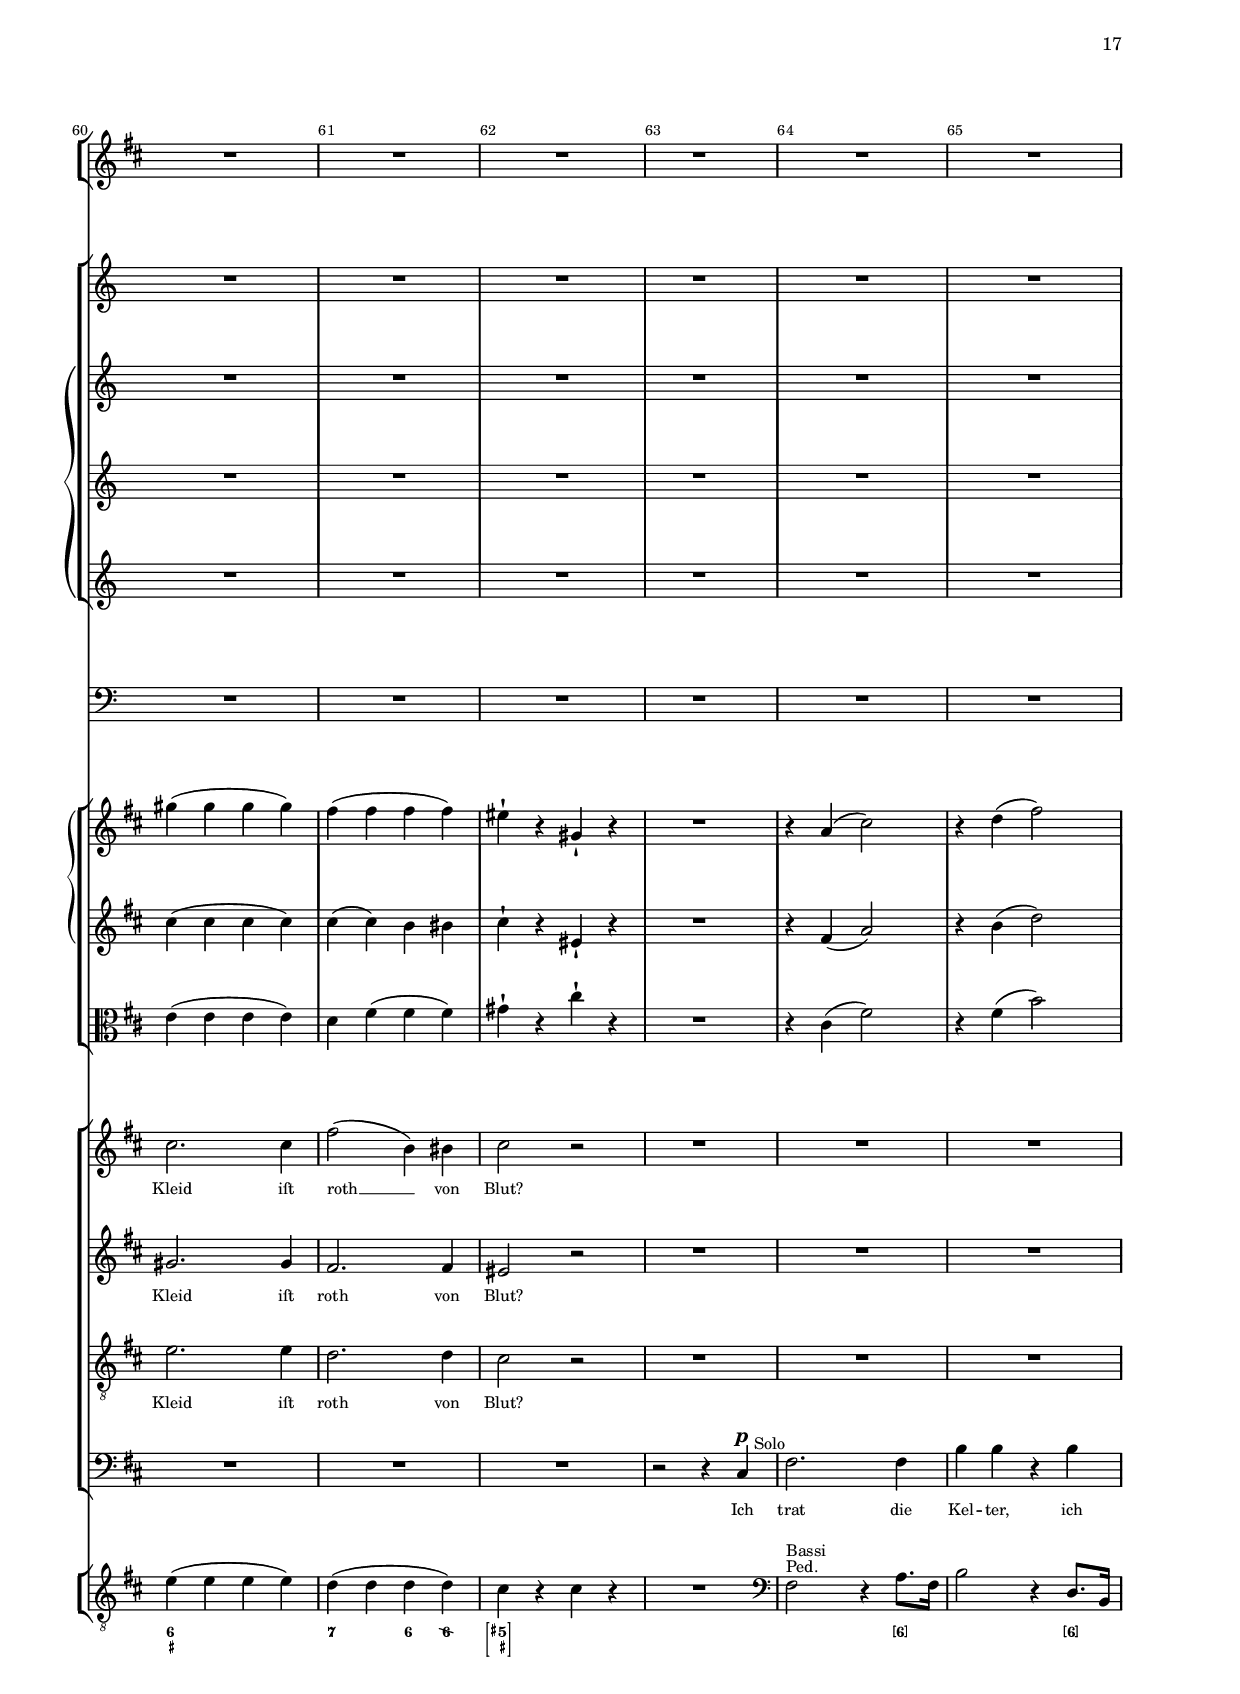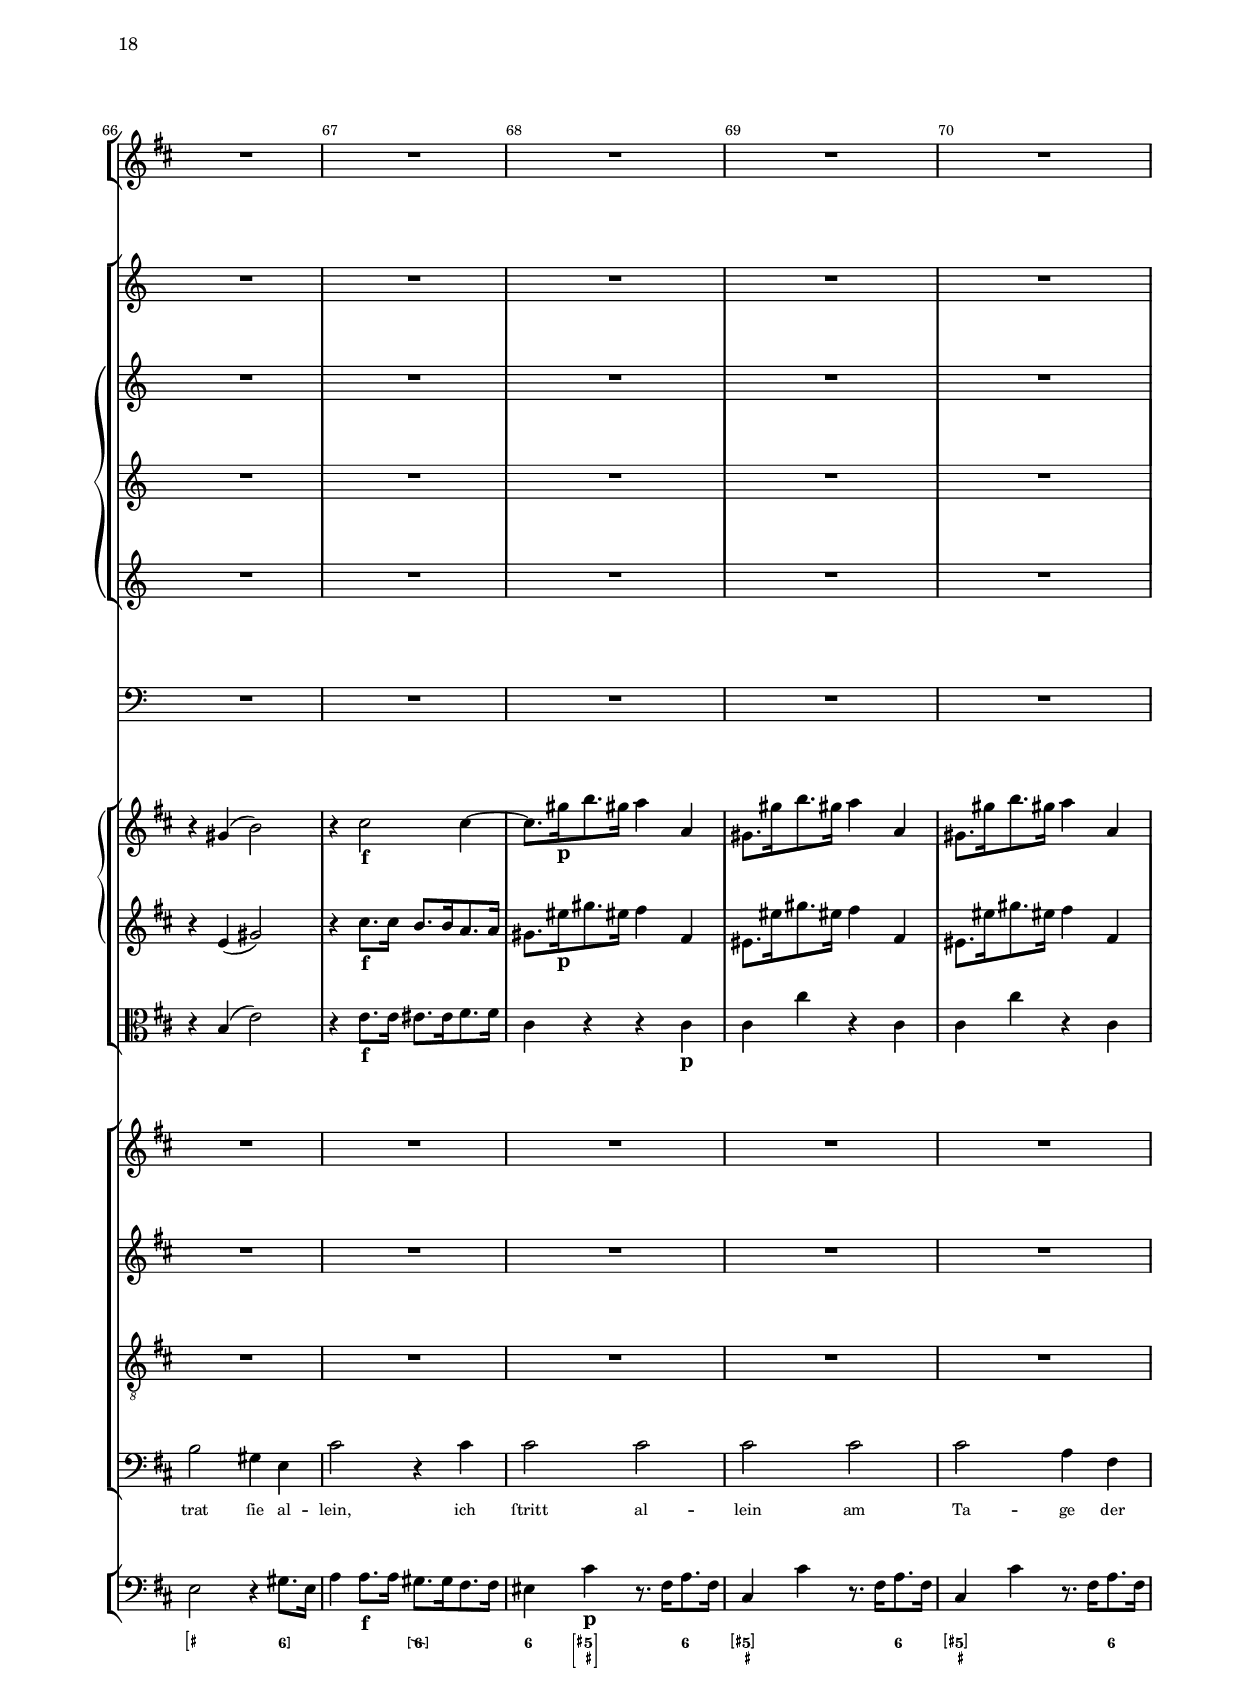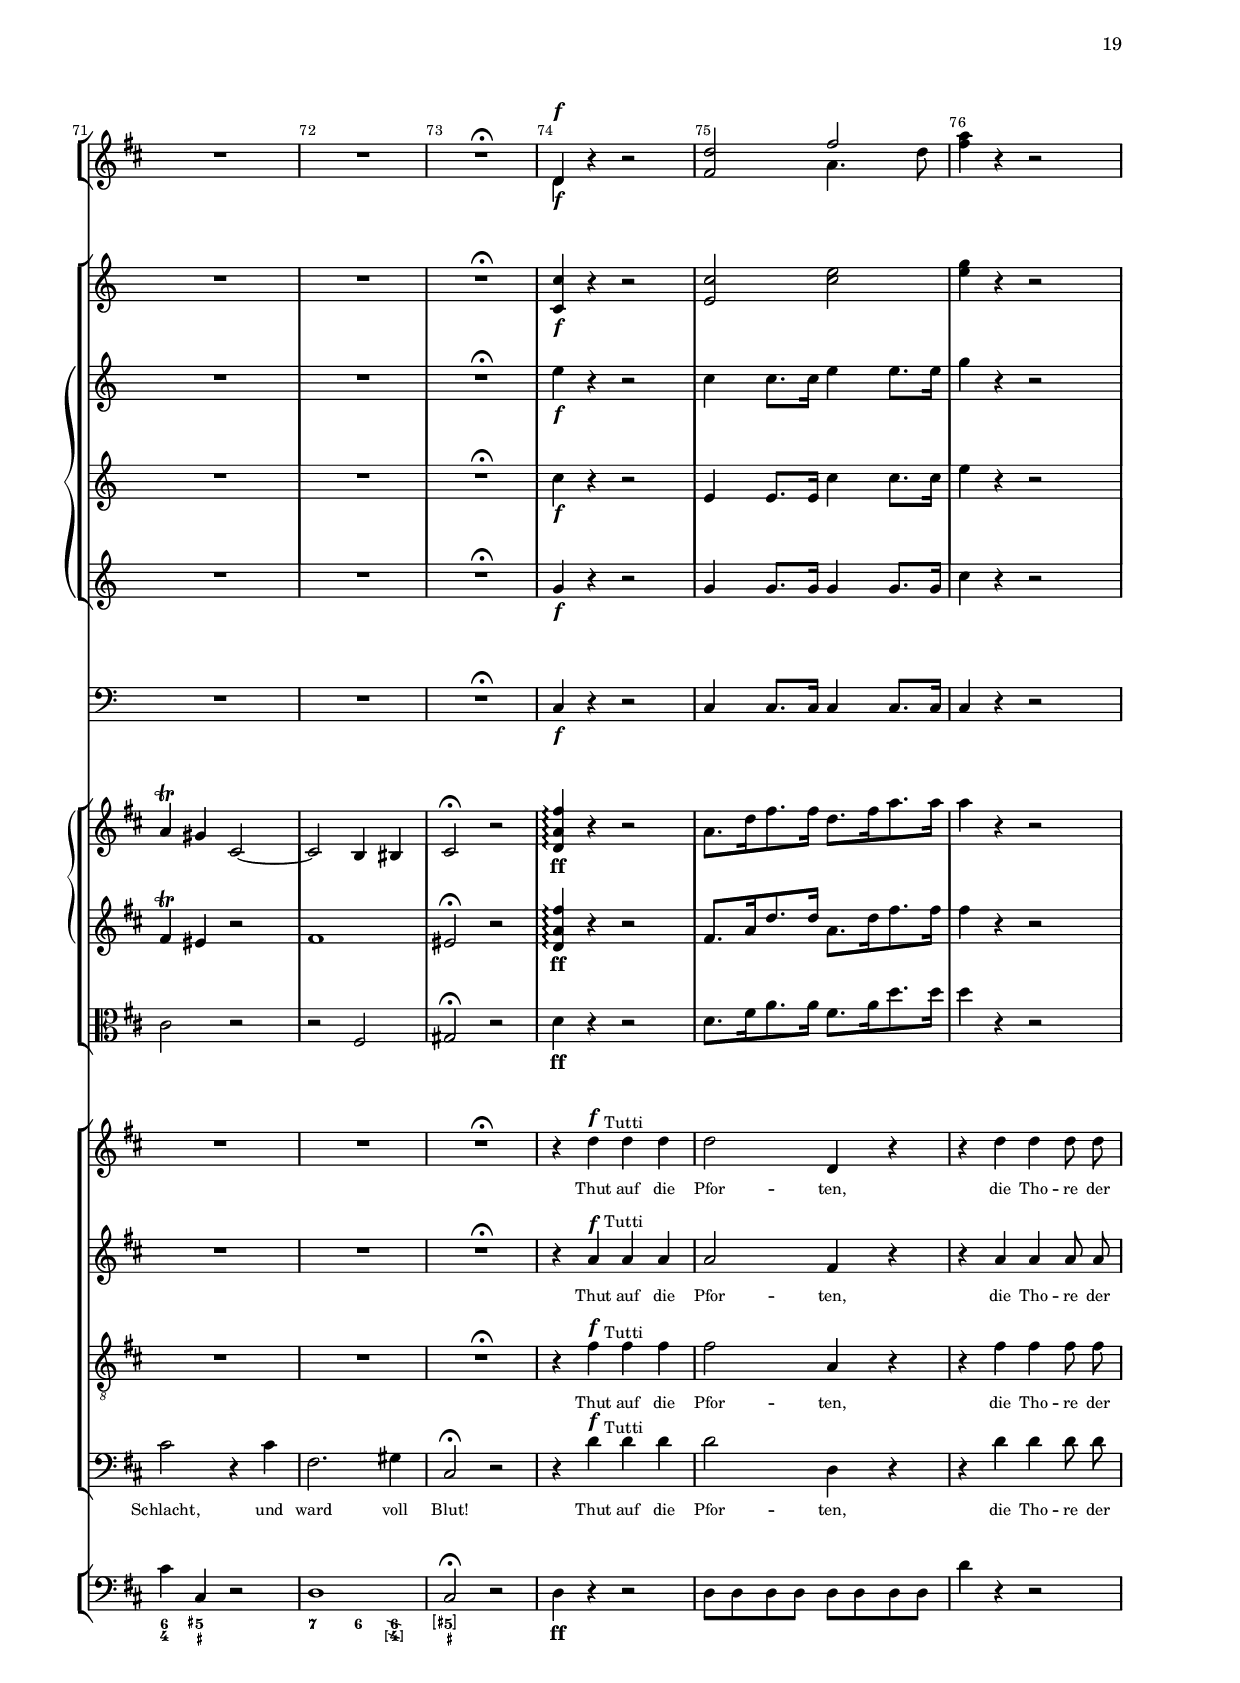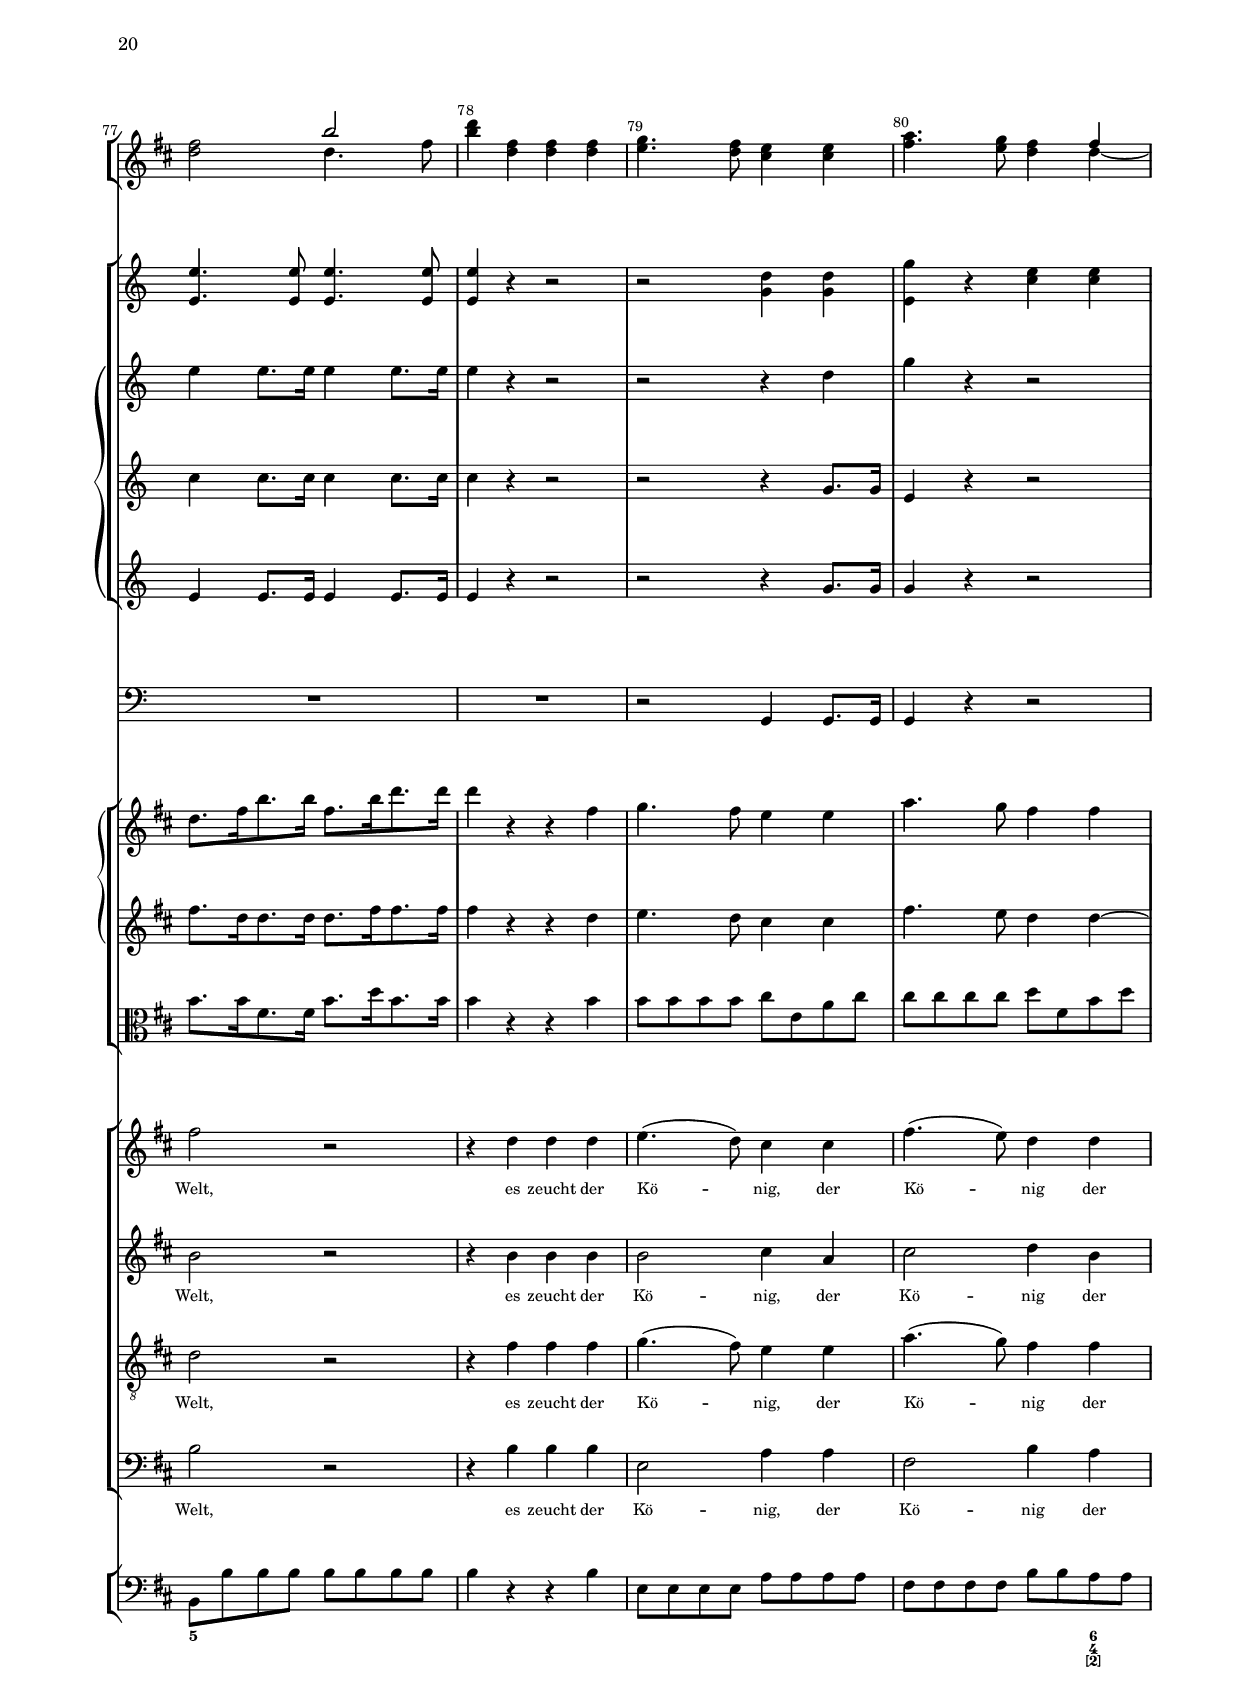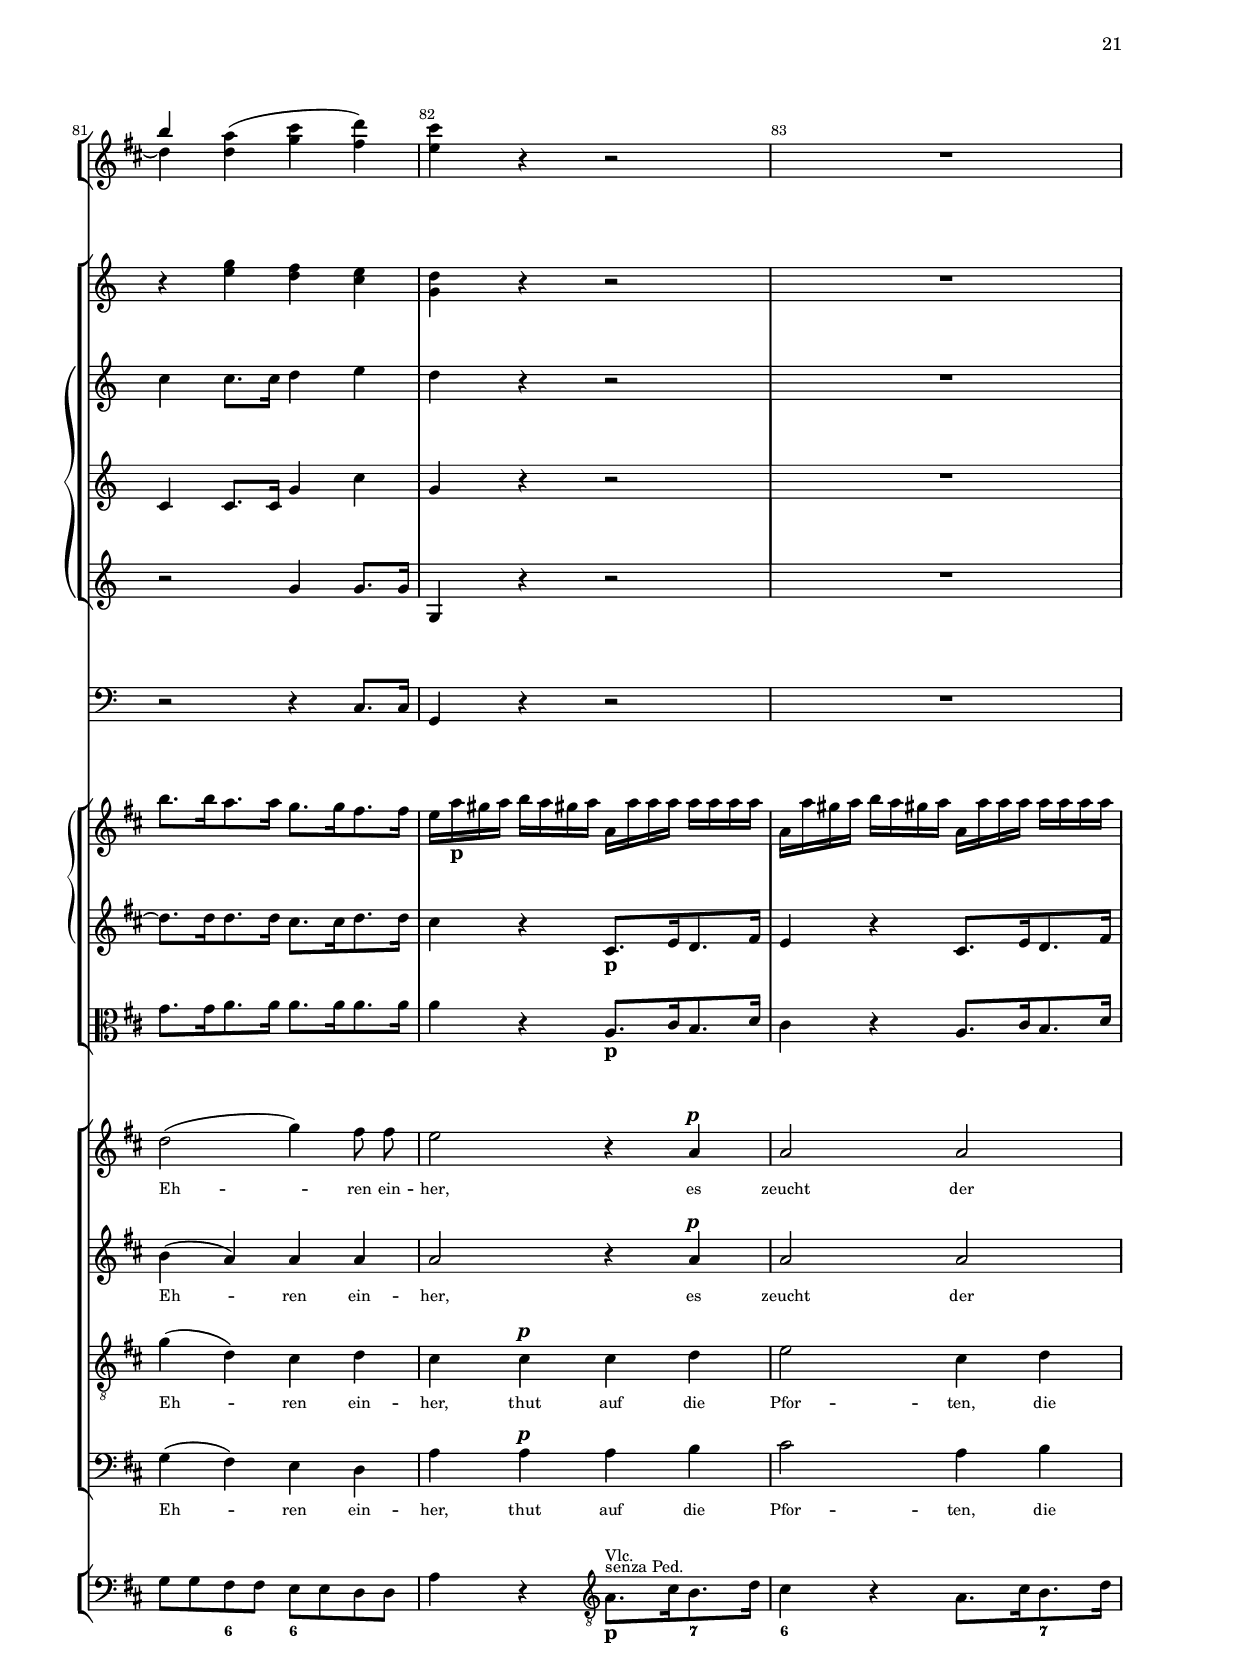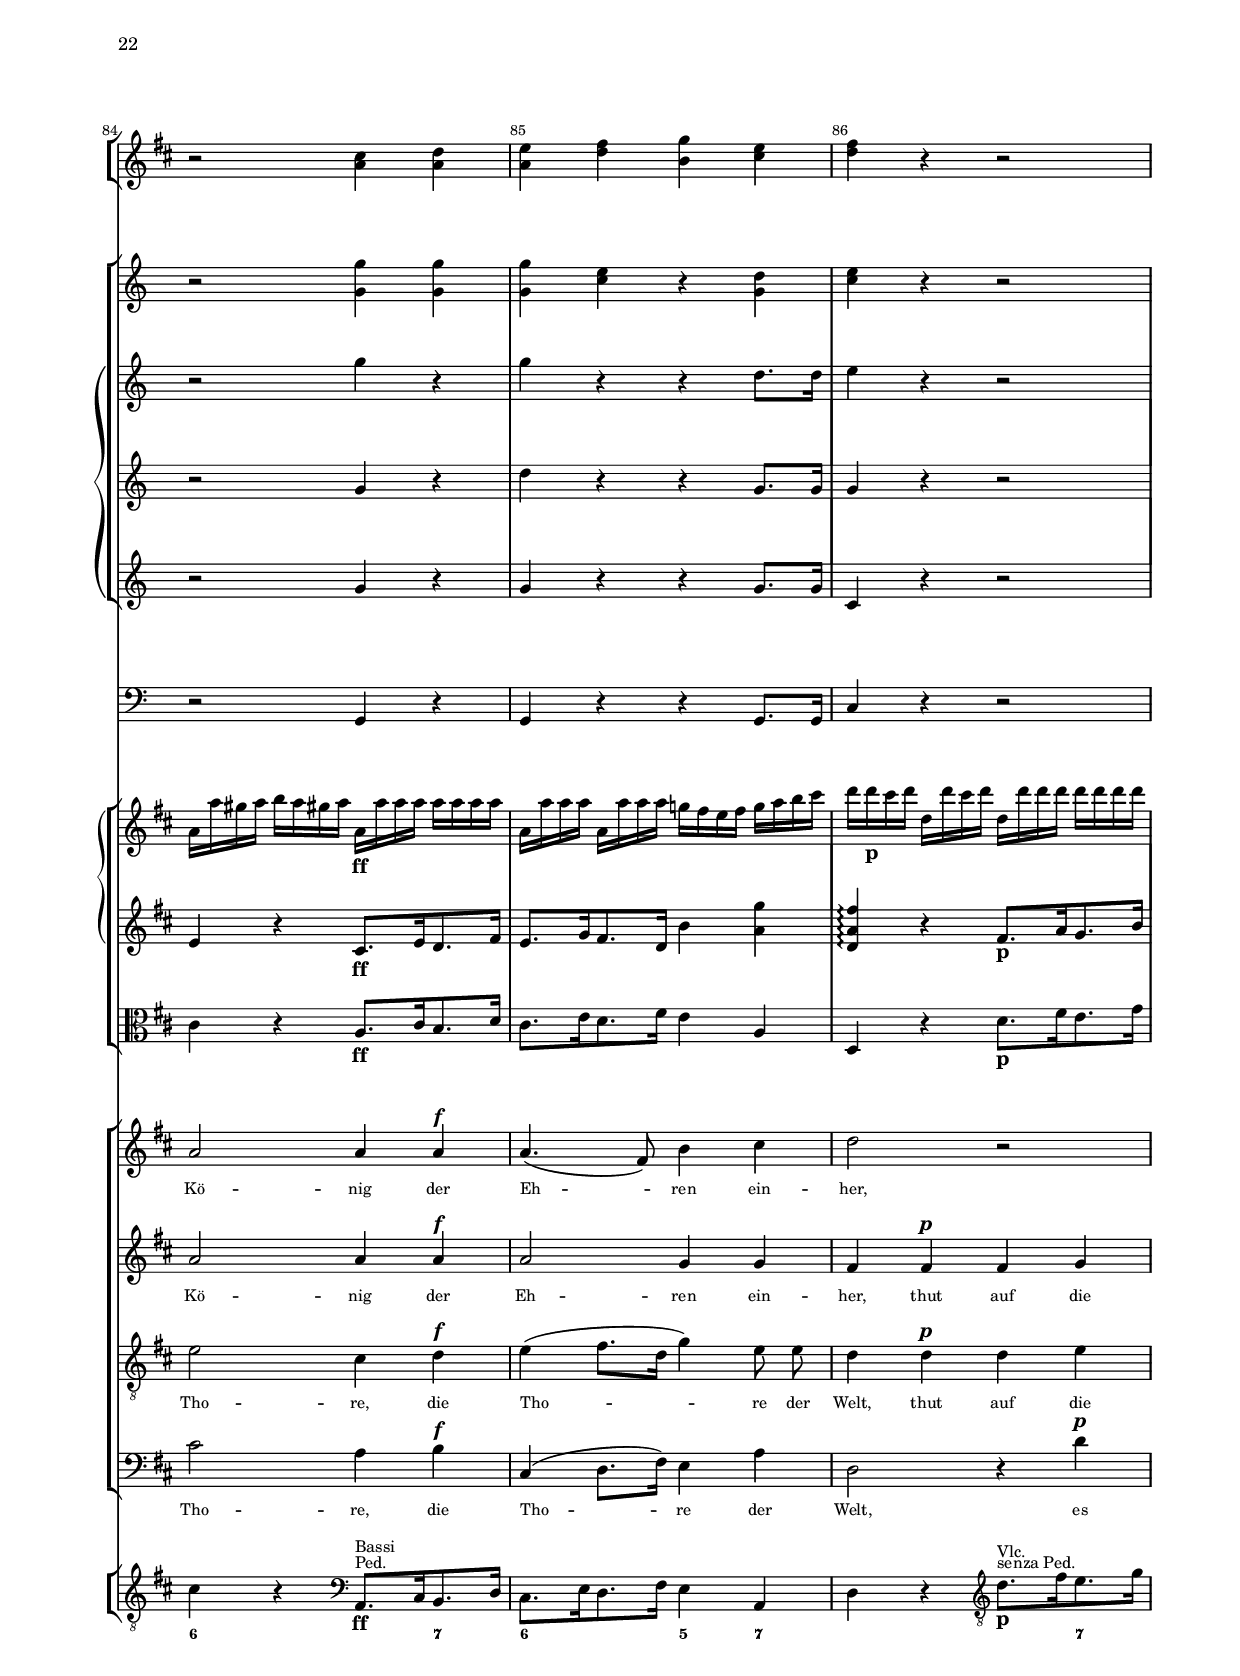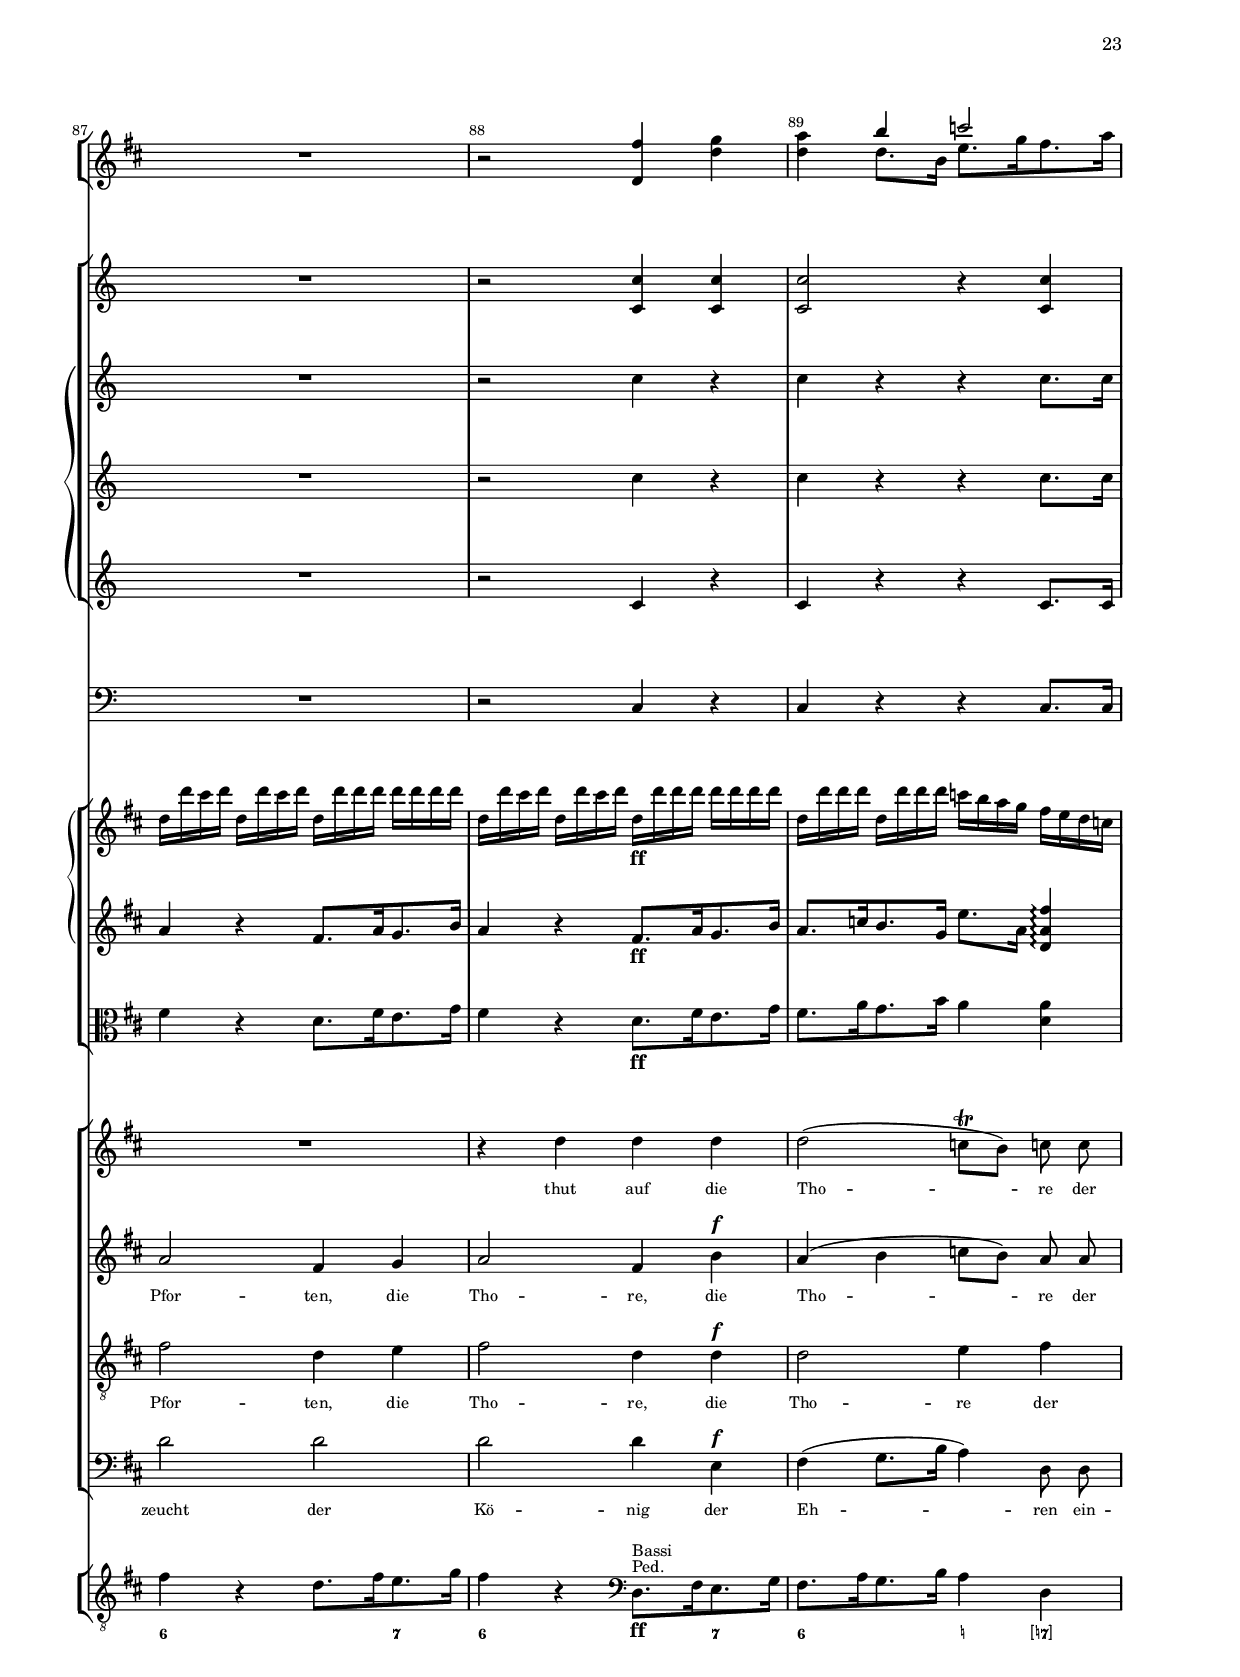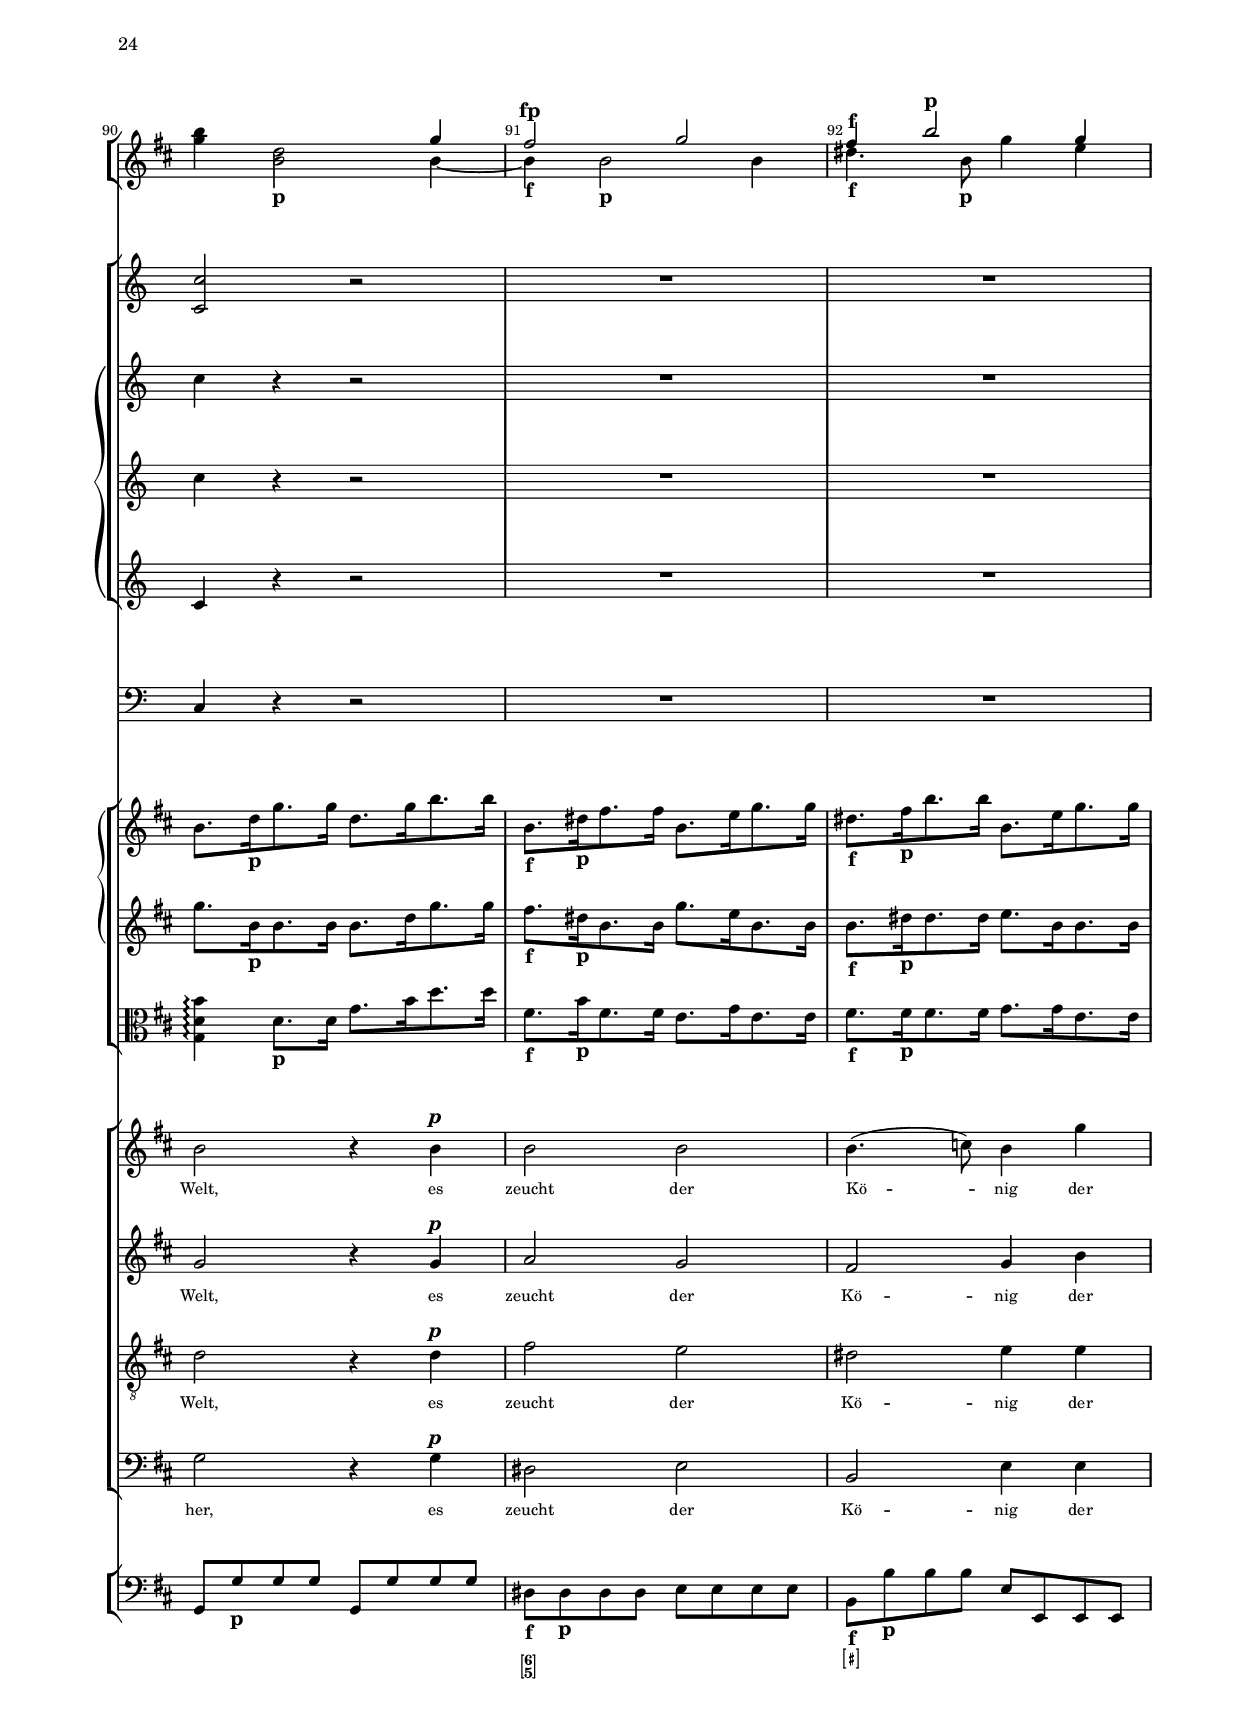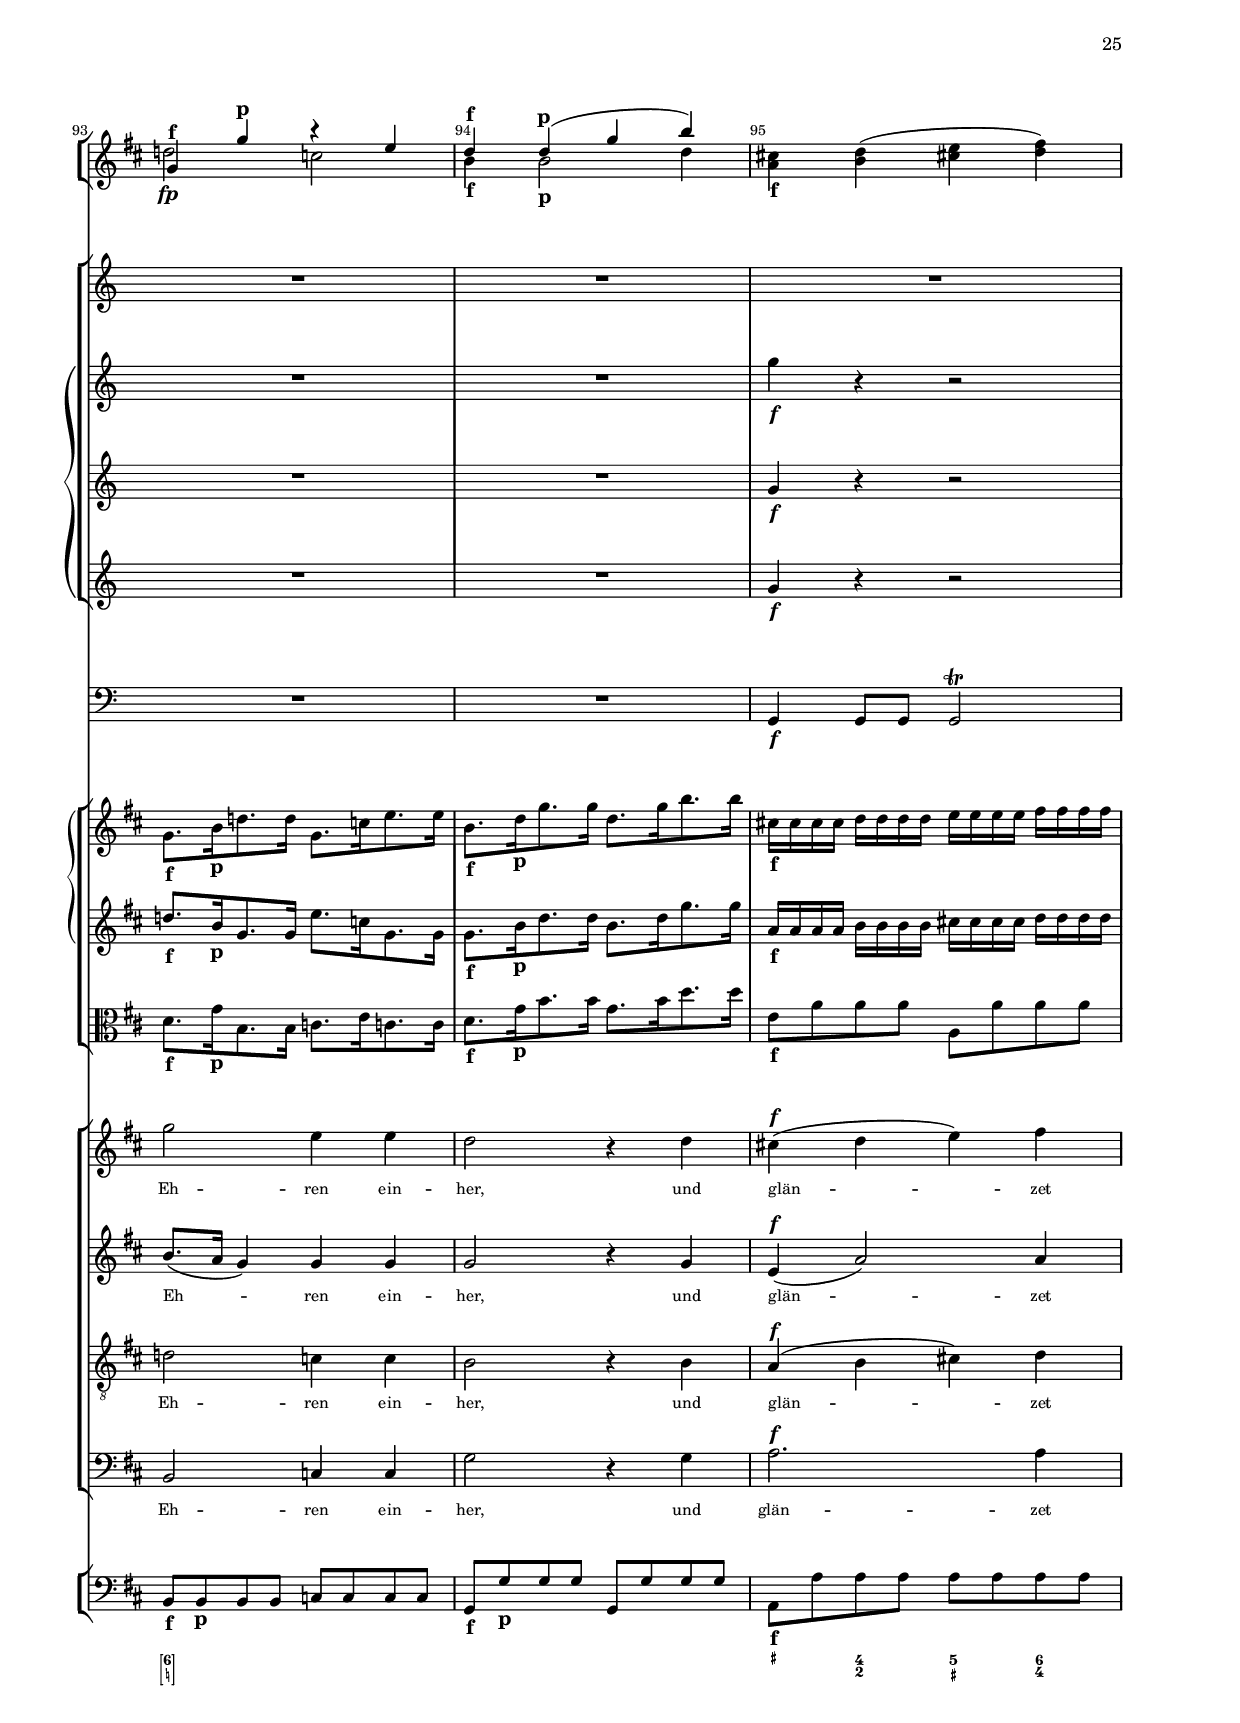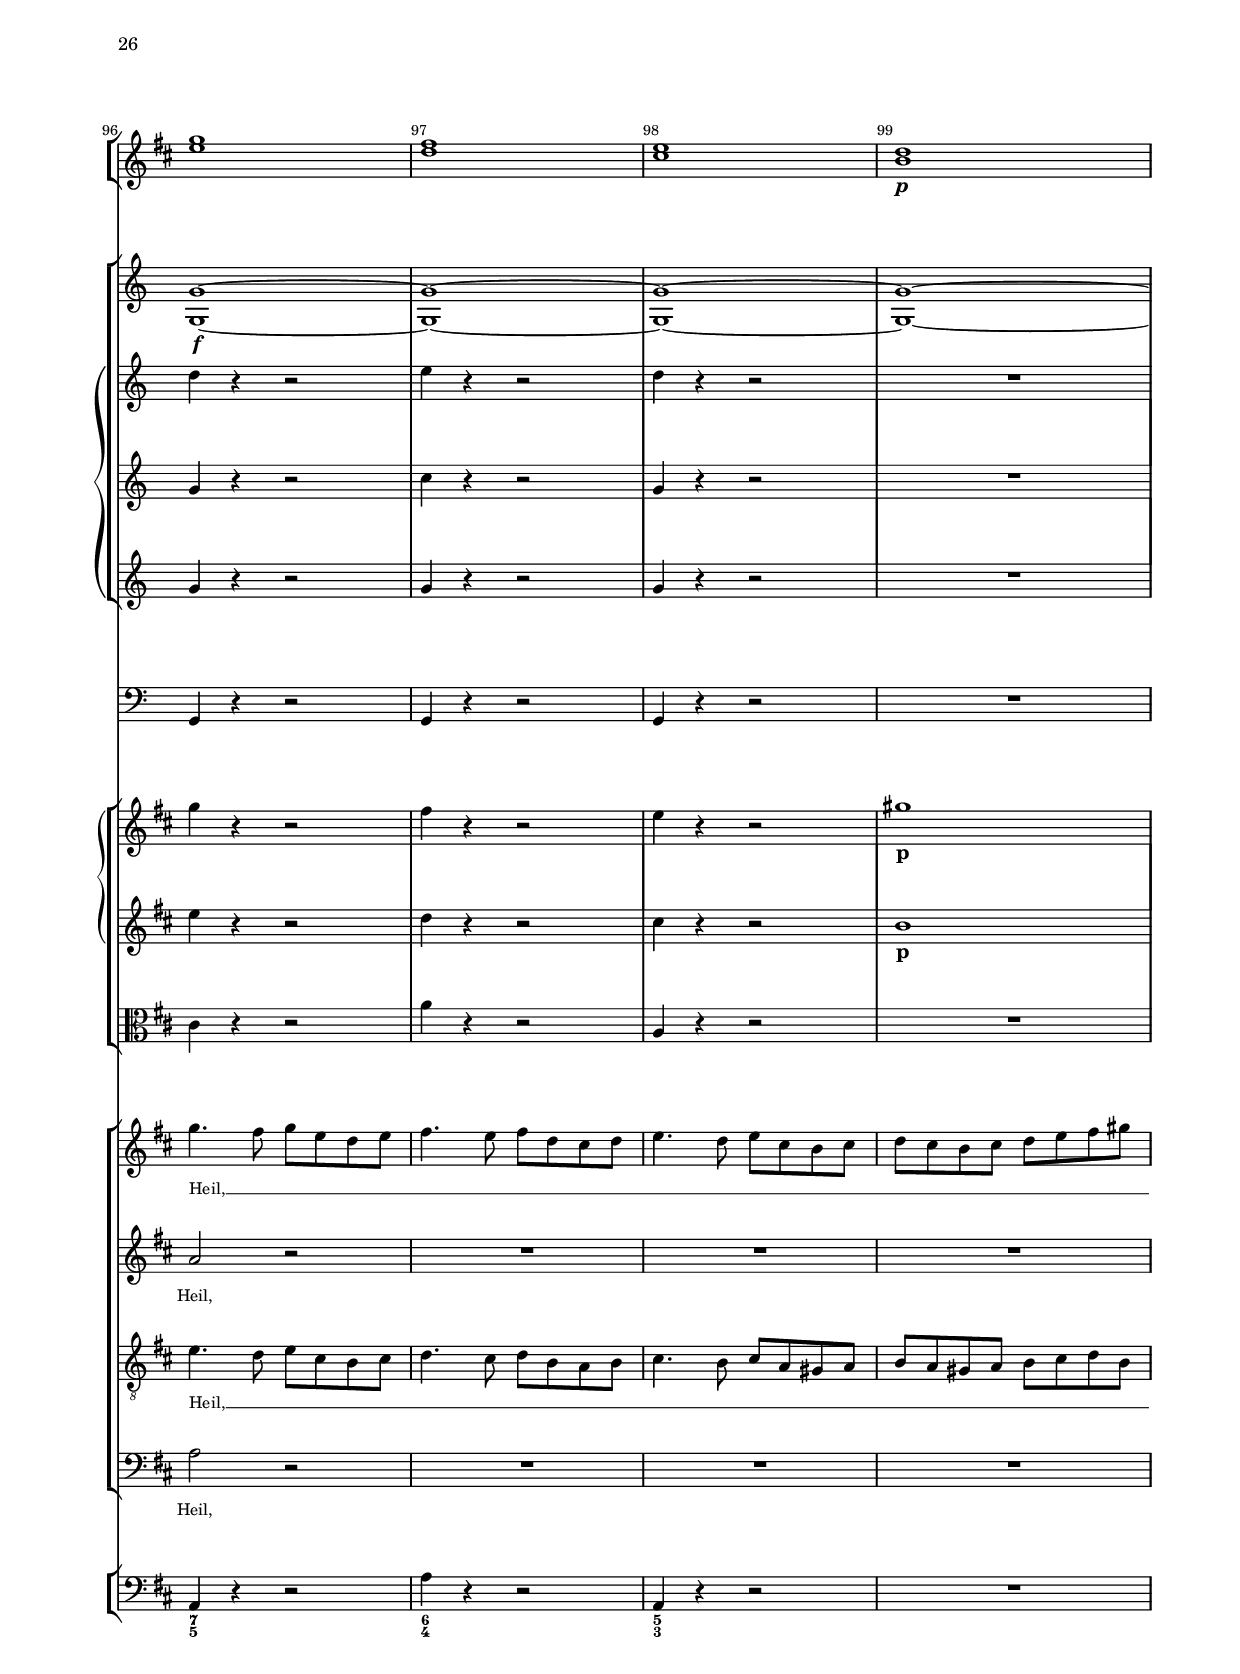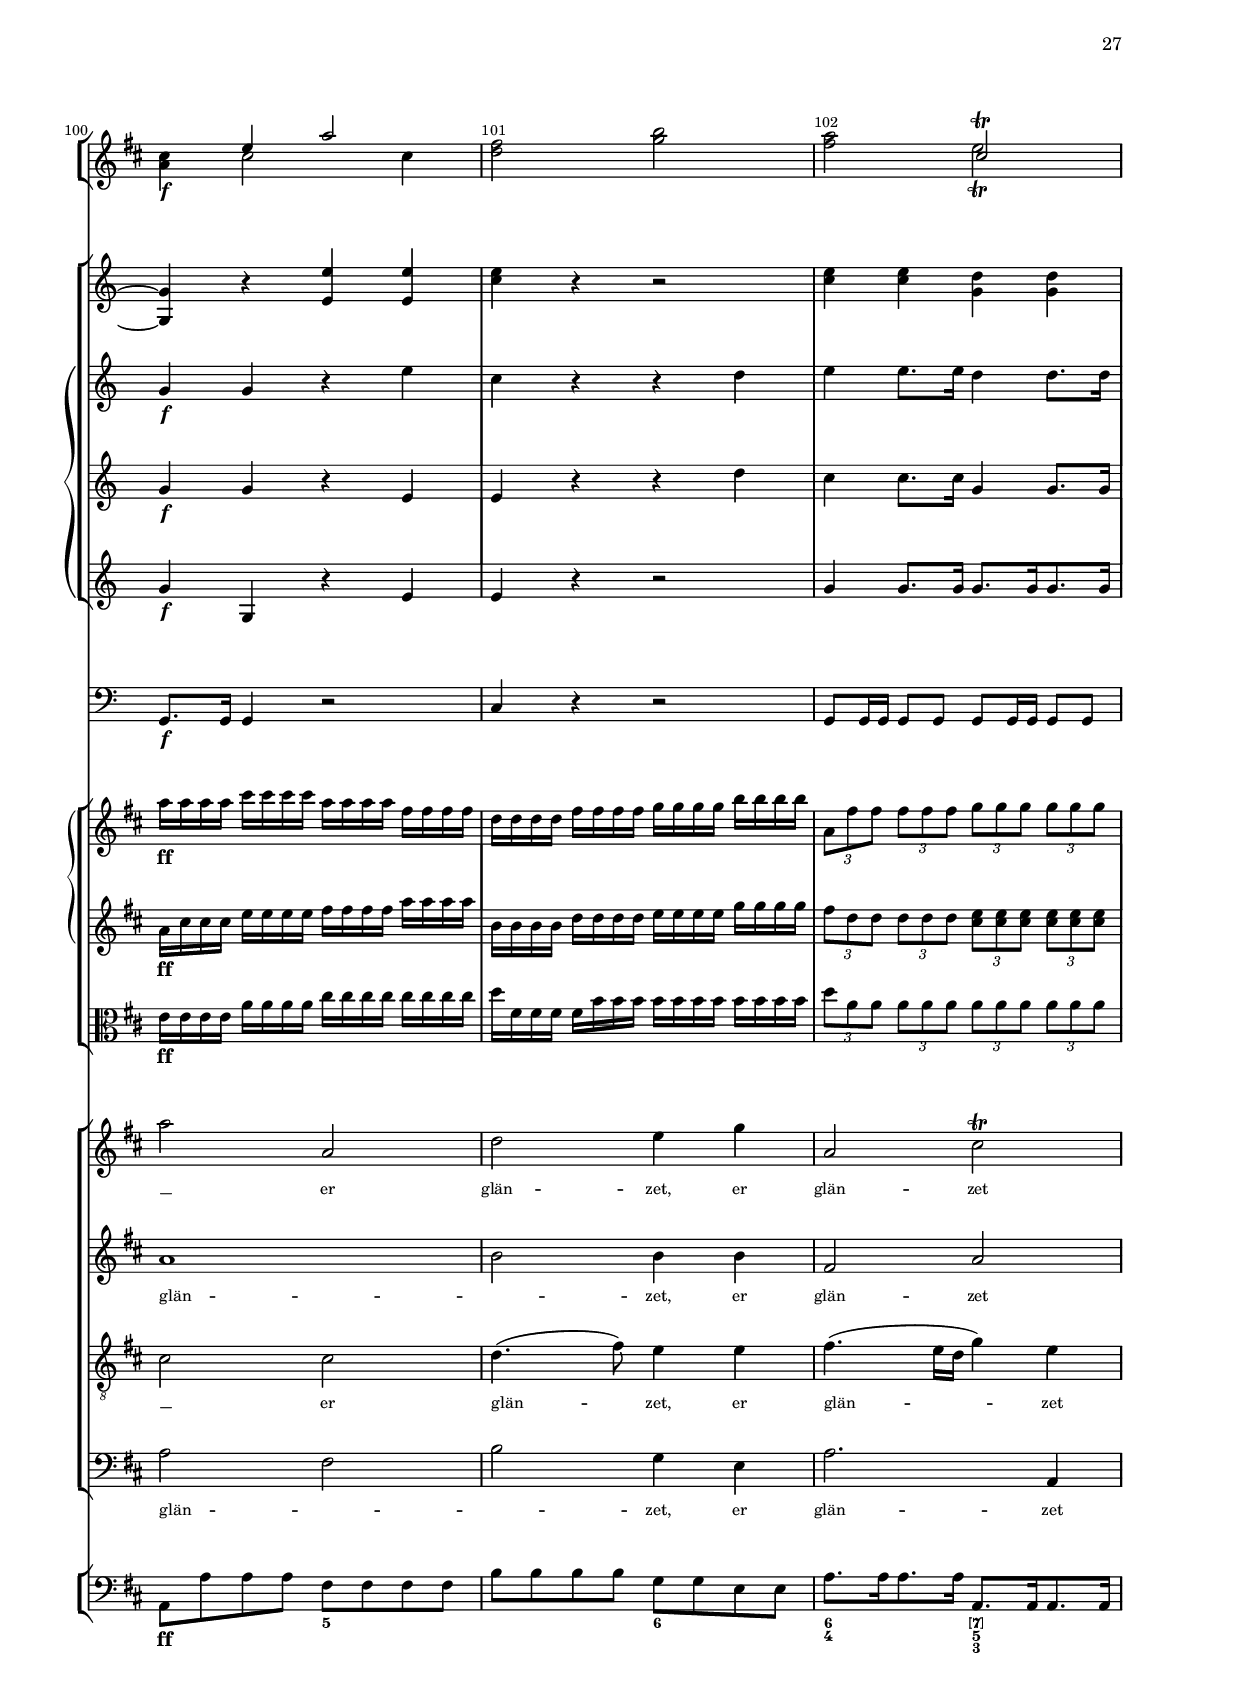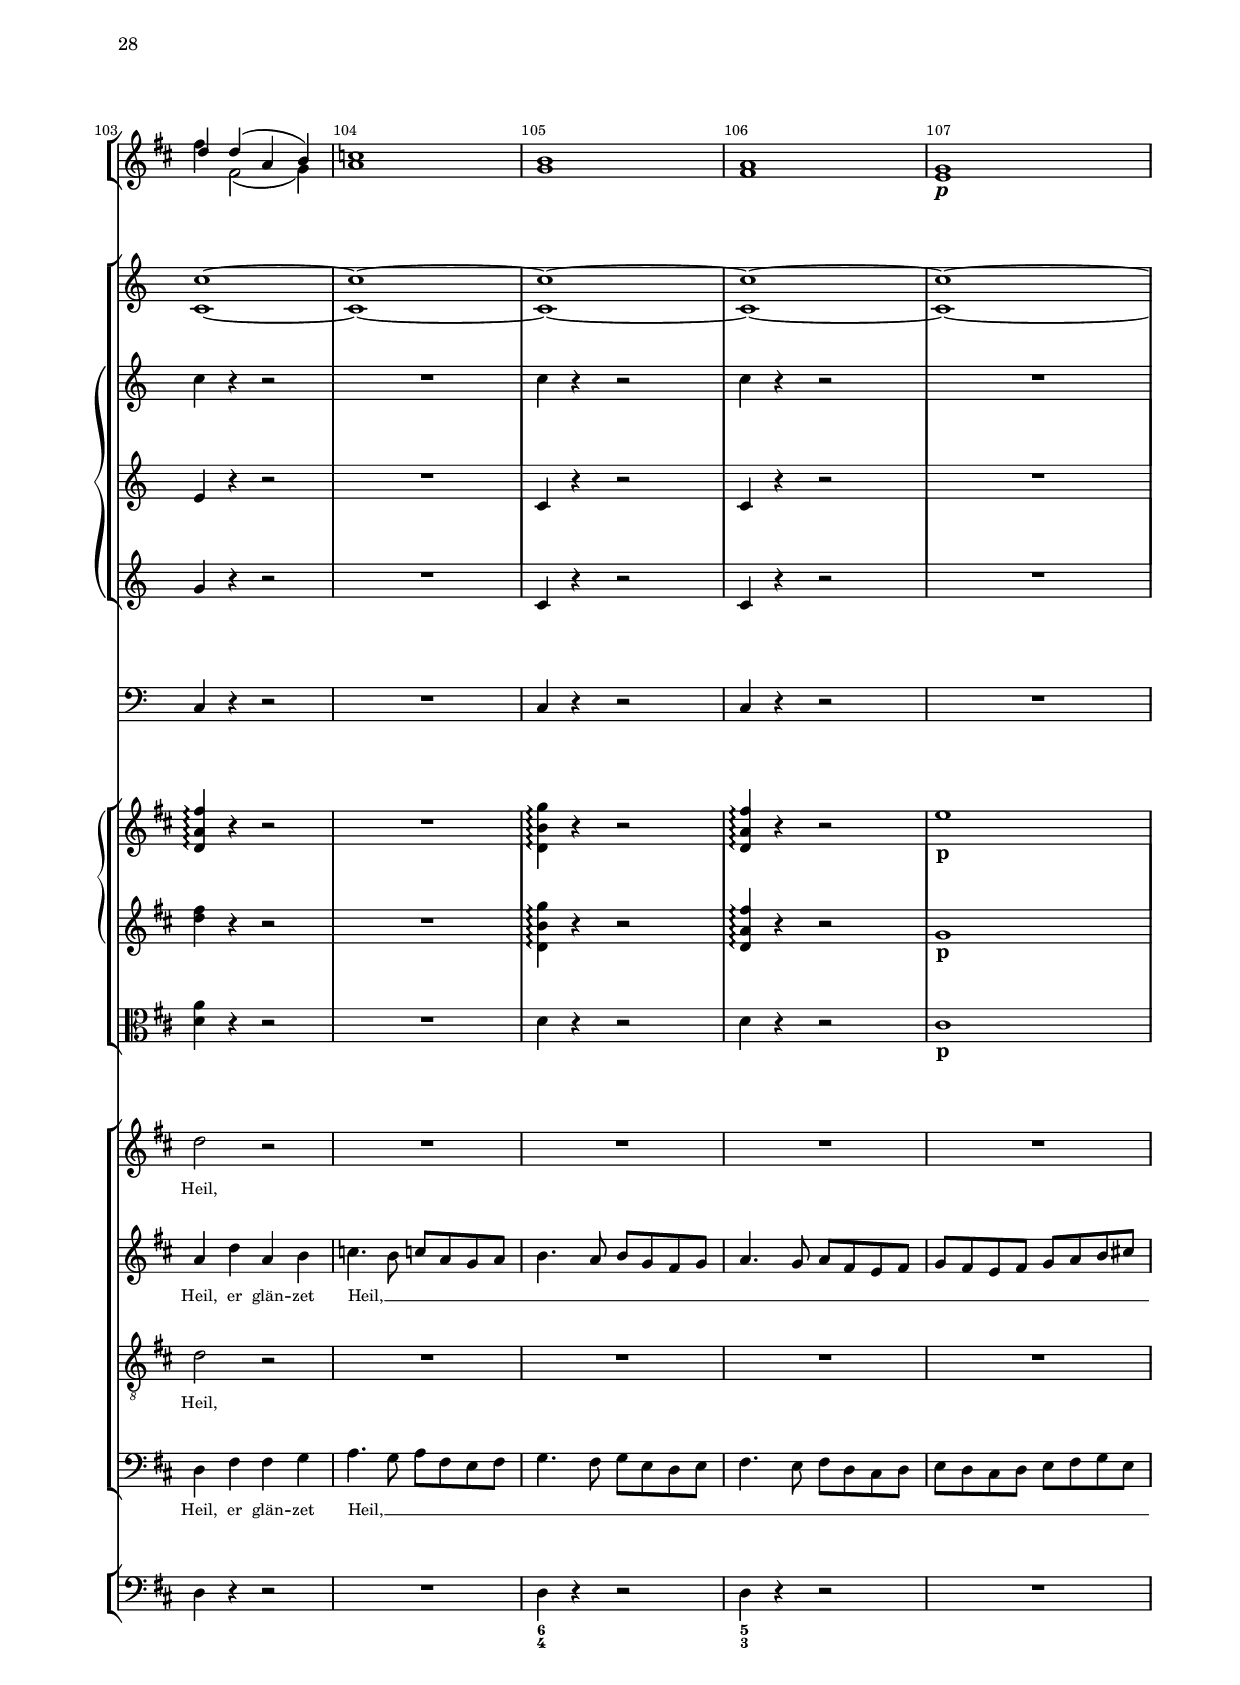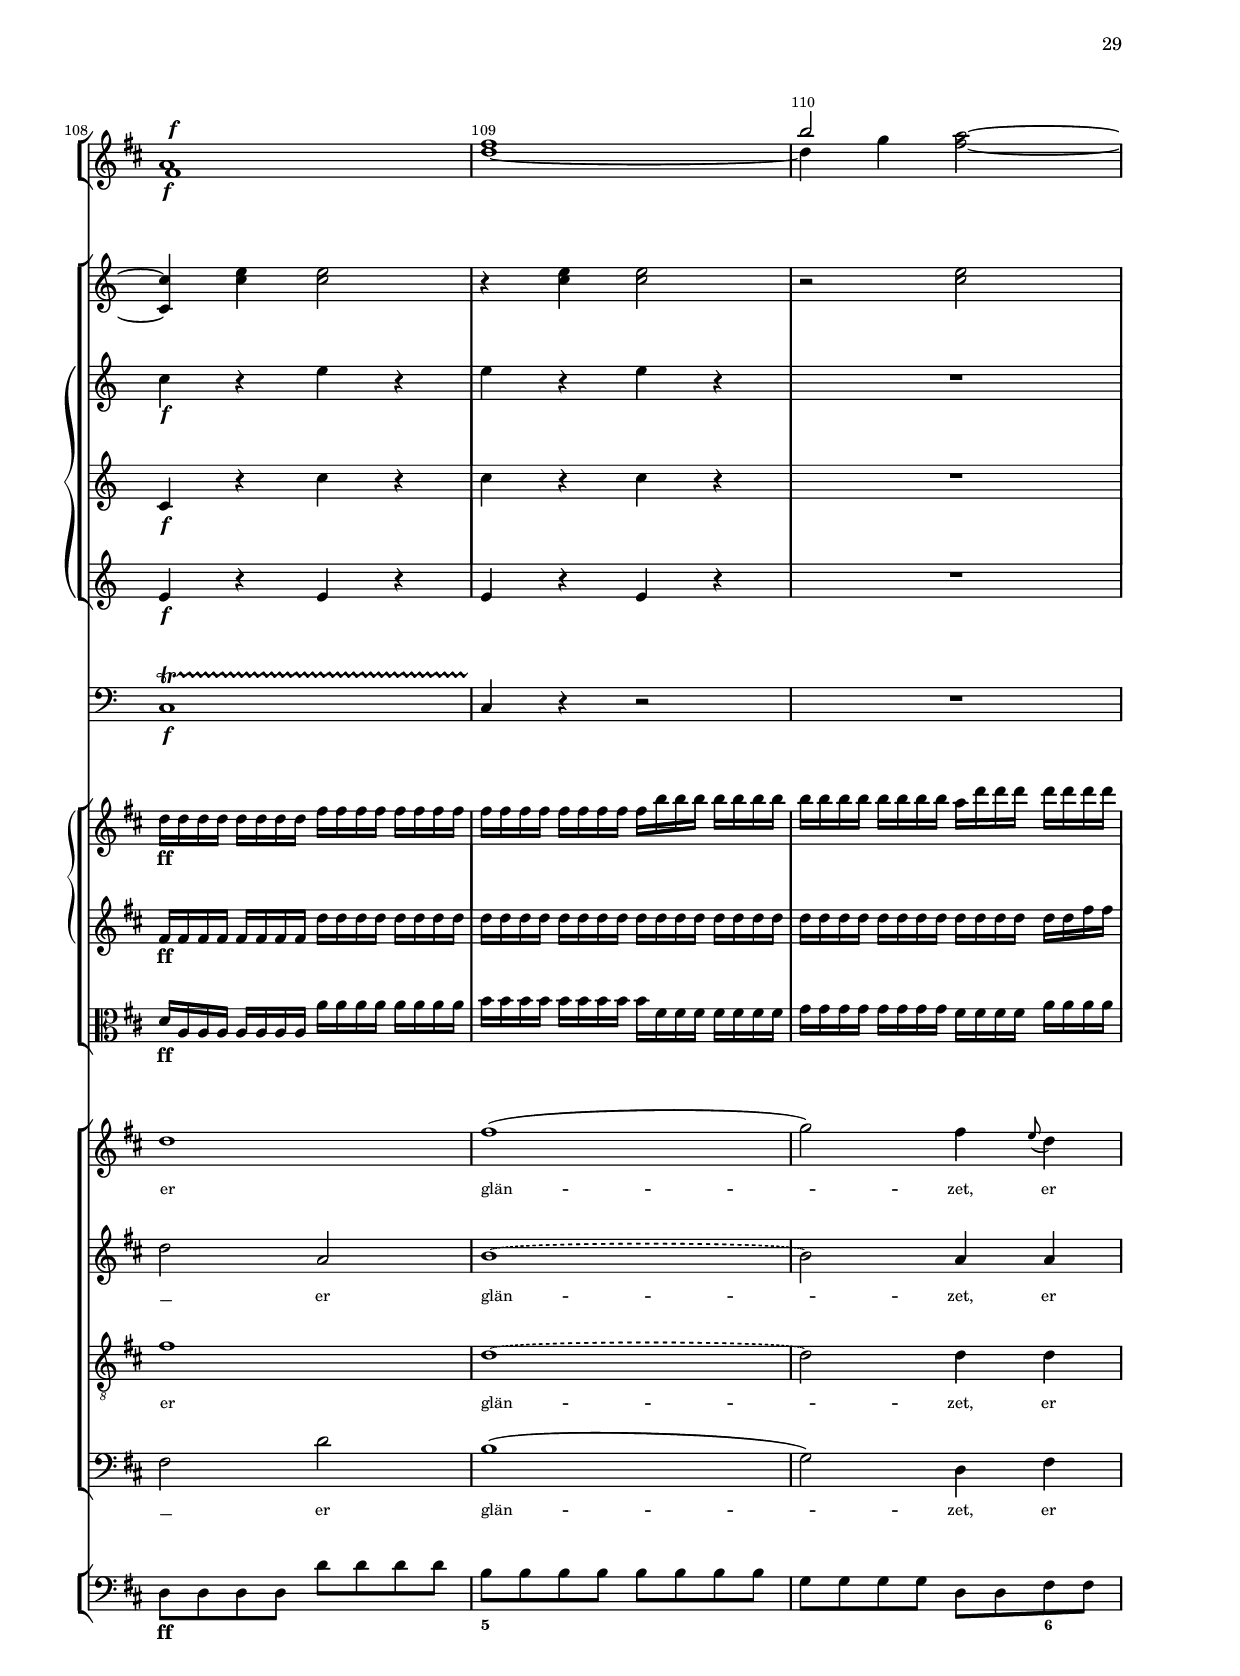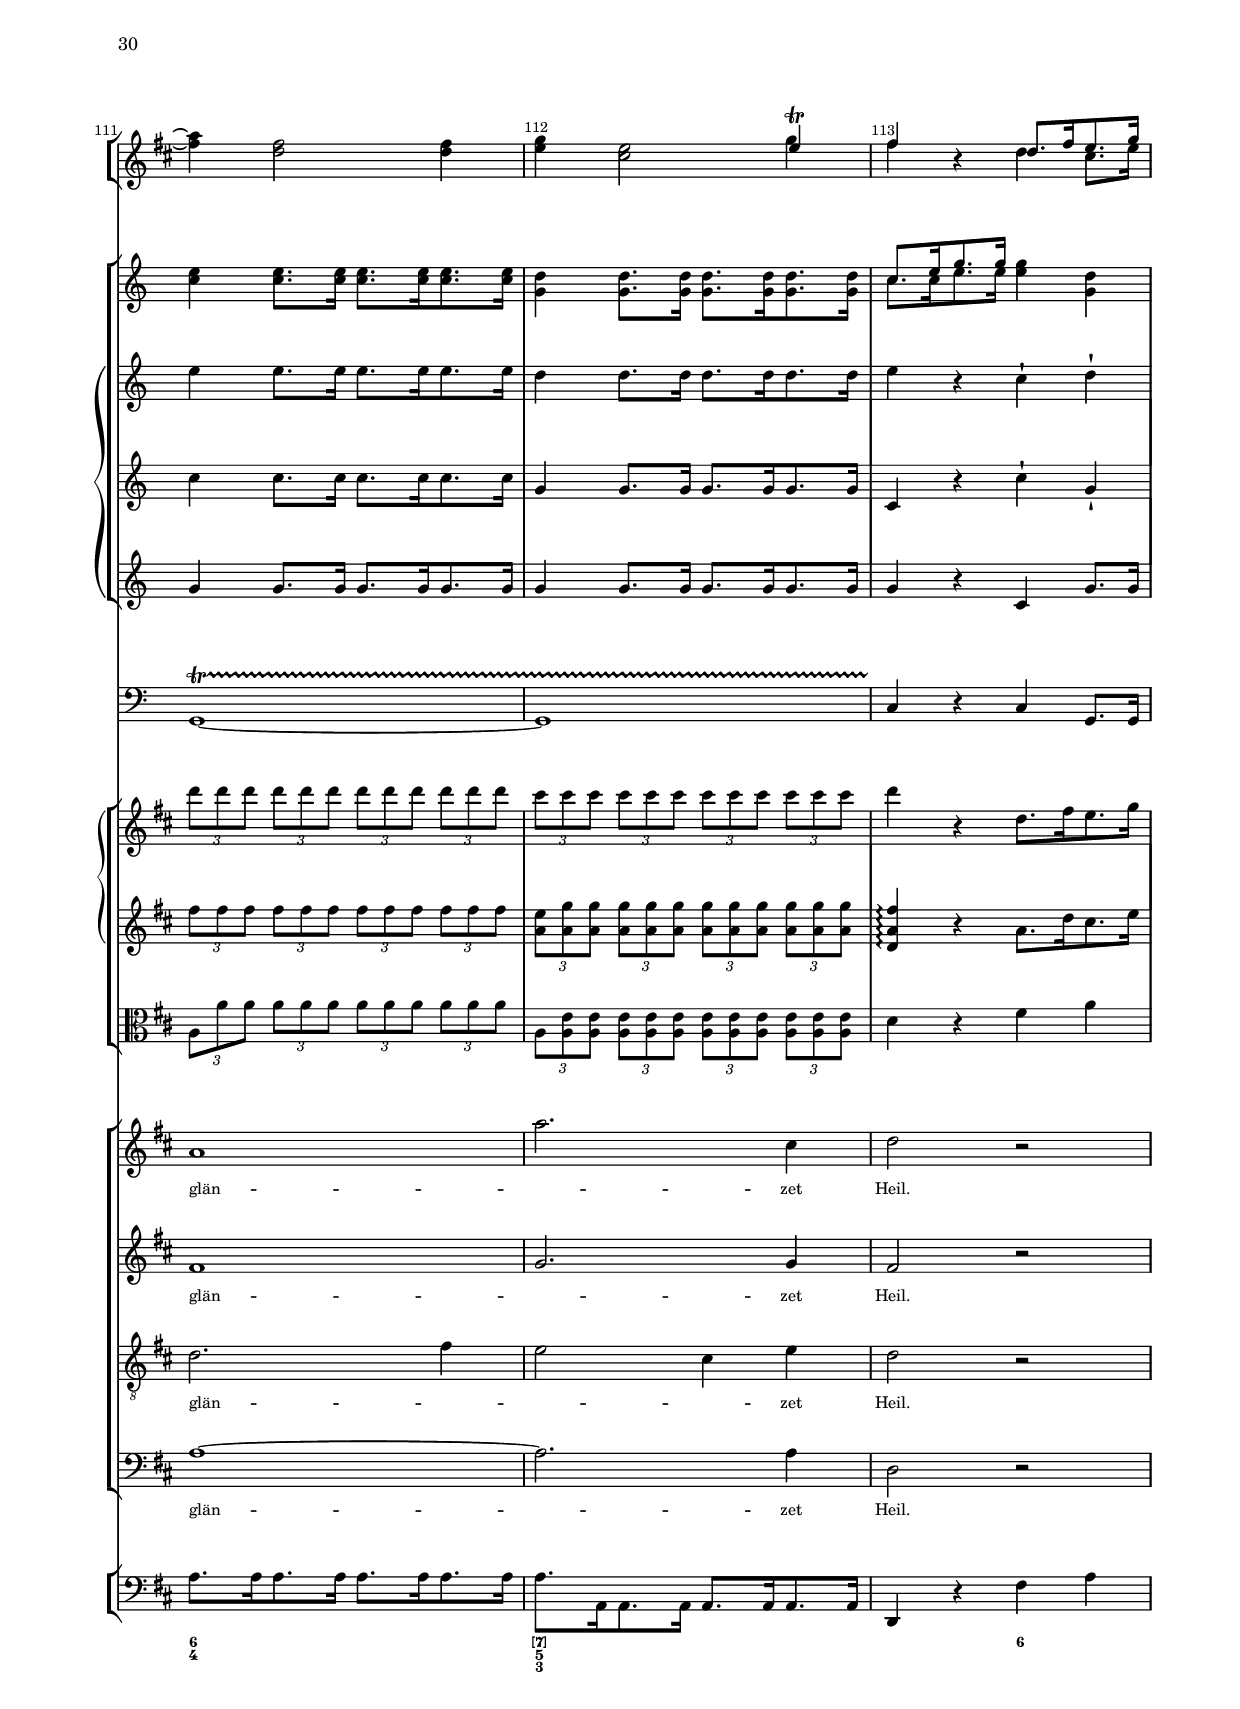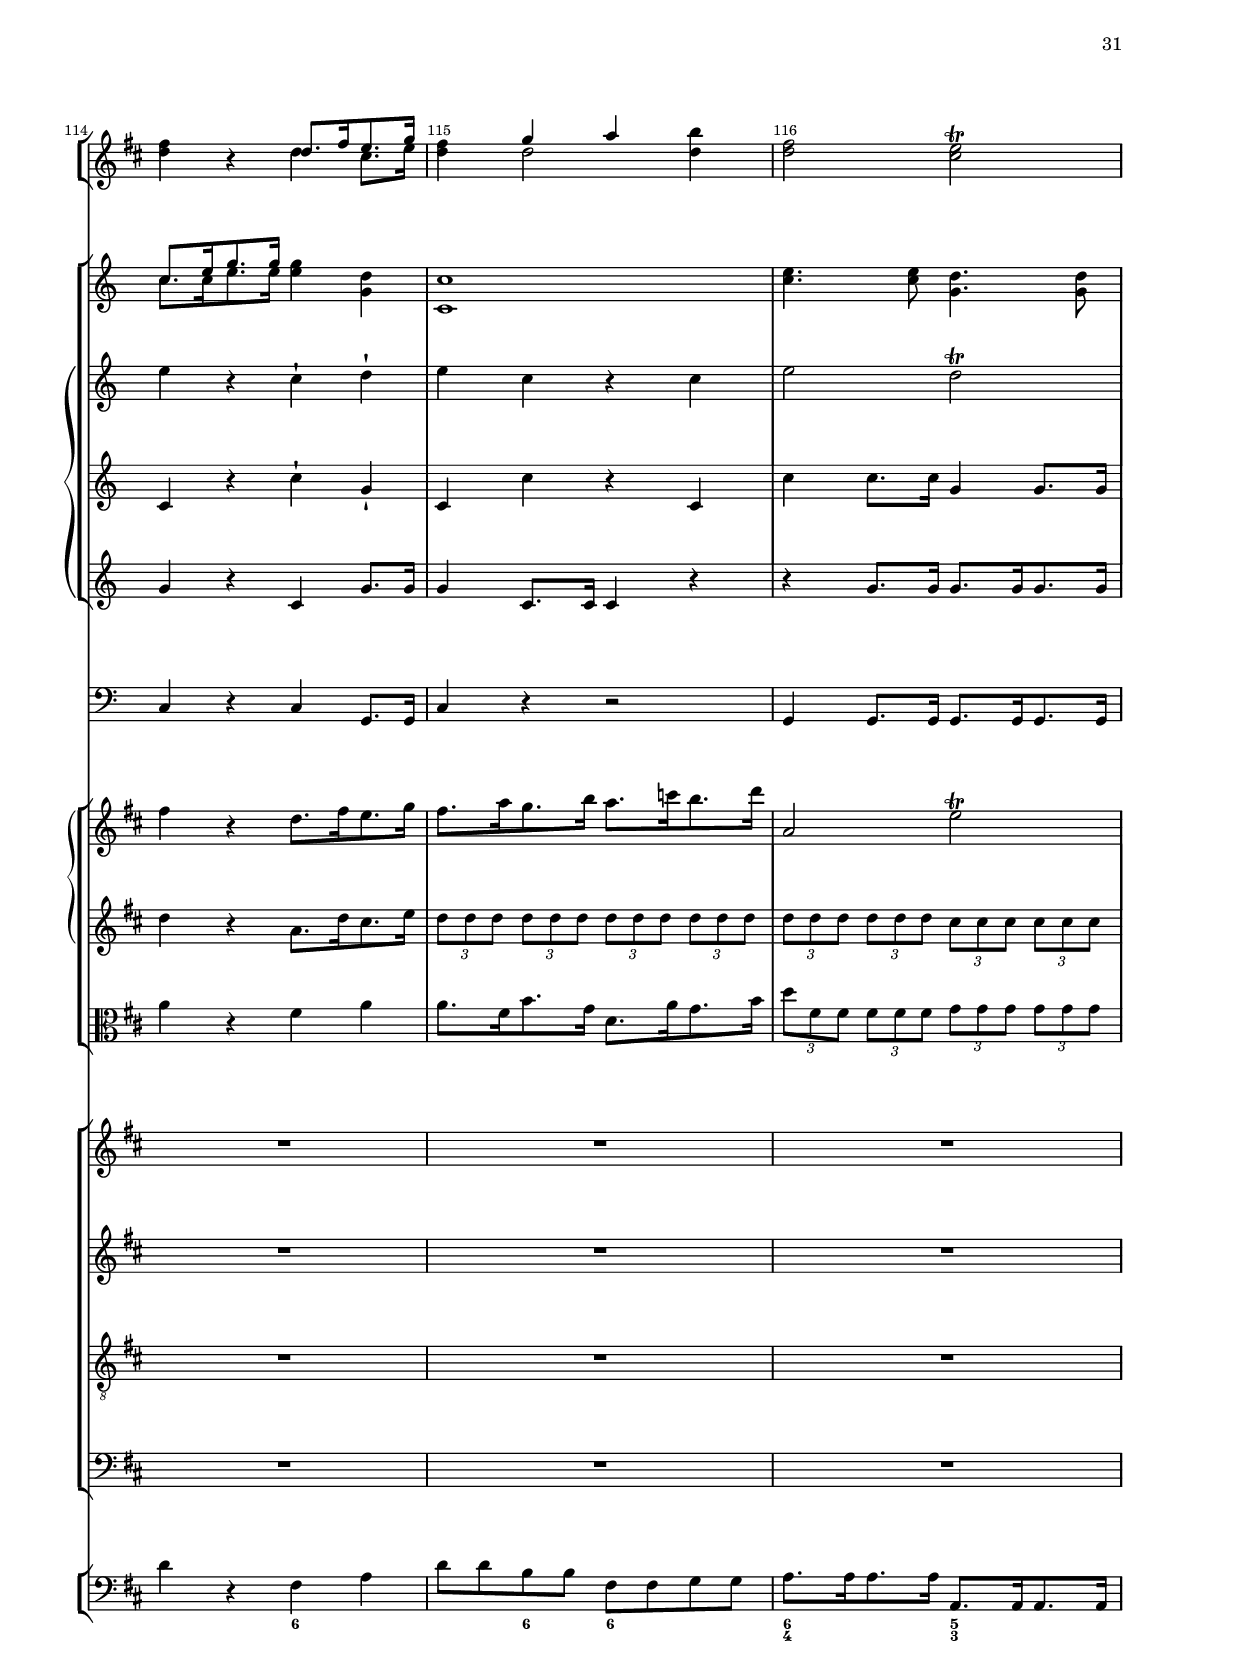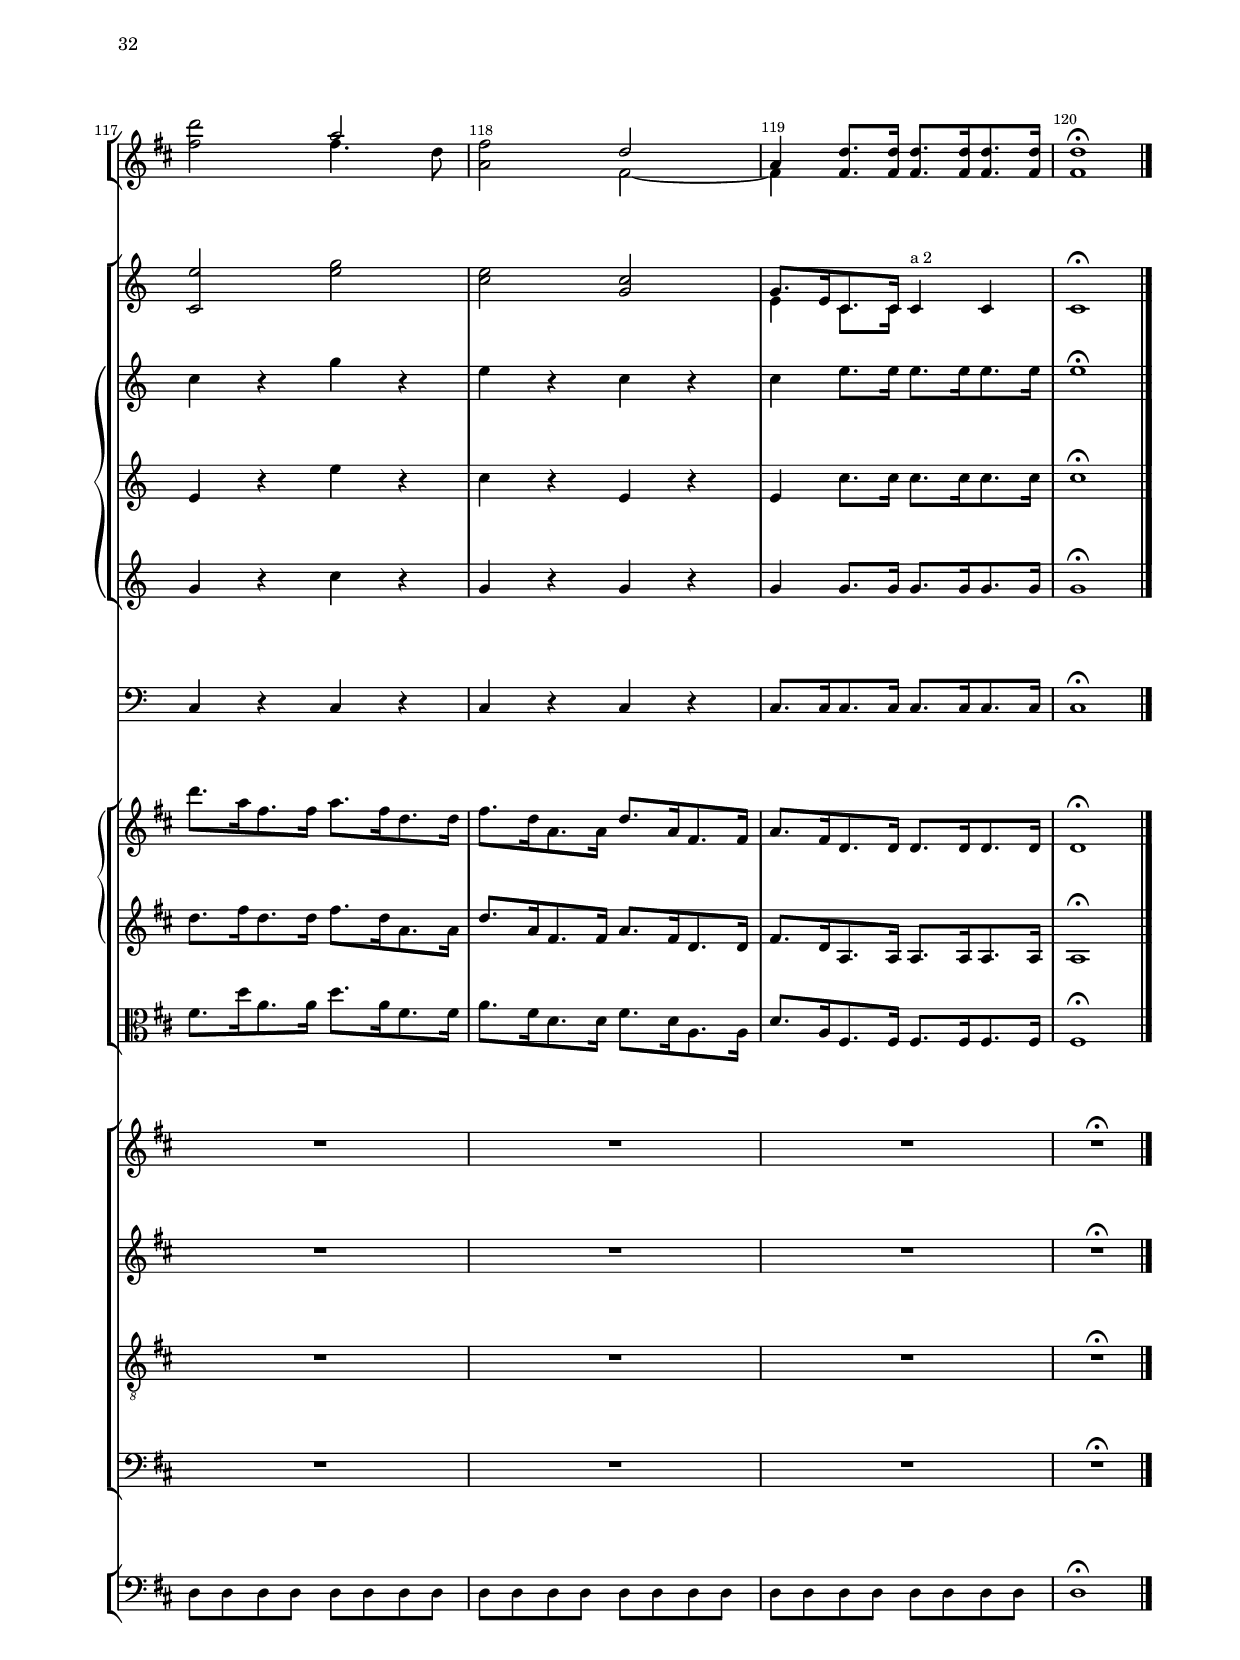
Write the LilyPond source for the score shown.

\version "2.18.0"

\include "../definitions.ly"

\paper {
	indent = 1\cm
  #(define (page-post-process layout pages) (ly:create-ref-file layout pages))
}

#(set-global-staff-size 15.87)

\book {
	% \bookpart {
	% 	\header {
  %     genre = "C O R O"
	% 		number = "1"
	% 		title = "Des Lebens Fürſten haben ſie getödtet"
	% 	}
	% 	\paper {
	% 		indent = 3\cm
	% 		top-system-spacing.basic-distance = #10
	% 		top-system-spacing.minimum-distance = #10
	% 		top-markup-spacing.basic-distance = #0
	% 		top-markup-spacing.minimum-distance = #0
	% 		markup-system-spacing.basic-distance = #10
	% 		markup-system-spacing.minimum-distance = #10
	% 		systems-per-page = #2
	% 	}
	% 	\tocLabelLong "deslebens" "1" "Coro" "Des Lebens Fürſten haben ſie getödtet"
	% 	\score {
	% 		<<
	% 			\new StaffGroup <<
	% 				\new GrandStaff <<
	% 					\set GrandStaff.instrumentName = "Viola"
	% 					\new Staff {
	% 						\set Staff.instrumentName = "I"
	% 						\DesLebensViolaI
	% 					}
	% 					\new Staff {
	% 						\set Staff.instrumentName = "II"
	% 						\DesLebensViolaII
	% 					}
	% 				>>
	% 			>>
	% 			\new ChoirStaff <<
	% 				\new Staff {
	% 					\set Staff.instrumentName = \SopranoAIncipit
	% 					\override Staff.InstrumentName.self-alignment-Y = ##f
	% 					\override Staff.InstrumentName.self-alignment-X = #RIGHT
	% 					\new Voice = "SopranoA" { \dynamicUp \DesLebensSopranoANotes }
	% 				}
	% 				\new Lyrics \lyricsto SopranoA \DesLebensSopranoALyrics
	%
	% 				\new Staff {
	% 					\set Staff.instrumentName = \SopranoBIncipit
	% 					\override Staff.InstrumentName.self-alignment-Y = ##f
	% 					\override Staff.InstrumentName.self-alignment-X = #RIGHT
	% 					\new Voice = "SopranoB" { \dynamicUp \DesLebensSopranoBNotes }
	% 				}
	% 				\new Lyrics \lyricsto SopranoB \DesLebensSopranoBLyrics
	%
	% 				\new Staff {
	% 					\set Staff.instrumentName = \TenoreIncipit
	% 					\override Staff.InstrumentName.self-alignment-Y = ##f
	% 					\override Staff.InstrumentName.self-alignment-X = #RIGHT
	% 					\new Voice = "Tenore" { \dynamicUp \DesLebensTenoreNotes }
	% 				}
	% 				\new Lyrics \lyricsto Tenore \DesLebensTenoreLyrics
	%
	% 				\new Staff {
	% 					\set Staff.instrumentName = "Basso"
	% 					\new Voice = "Basso" { \dynamicUp \DesLebensBassoNotes }
	% 				}
	% 				\new Lyrics \lyricsto Basso \DesLebensBassoLyrics
	% 			>>
	% 			\new StaffGroup <<
	% 				\new Staff {
	% 					\set Staff.instrumentName = \markup \center-column { "Organo" "e Bassi" }
	% 					% \transpose c c,
	% 					\DesLebensOrgano
	% 				}
	% 			>>
	% 			\new FiguredBass { \DesLebensBassFigures }
	% 		>>
	% 		\layout { }
	% 		\midi { \tempo 4 = 60 }
	% 	}
	% }
	% \bookpart {
	% 	\header {
  %     genre = "R E C I T A T I V O"
	% 		number = "2"
	% 		title = "Allmächtger Schauer dringt durch alle Weſen"
	% 	}
	% 	\paper {
	% 		top-system-spacing.basic-distance = #10
	% 		top-system-spacing.minimum-distance = #10
	% 		top-markup-spacing.basic-distance = #0
	% 		top-markup-spacing.minimum-distance = #0
	% 		markup-system-spacing.basic-distance = #10
	% 		markup-system-spacing.minimum-distance = #10
	% 		systems-per-page = #2
	% 	}
	% 	\tocLabelLong "allmaechtger" "2" "Recitativo" "Allmächtger Schauer dringt durch alle Weſen"
	% 	\score {
	% 		<<
	% 			\new StaffGroup \with { \smallGroupDistance } <<
	% 				\set StaffGroup.instrumentName = \markup \center-column { "ob" "1, 2" }
	% 				\new Staff <<
	% 					\partcombine \AllmaechtgerOboeI \AllmaechtgerOboeII
	% 				>>
	% 			>>
	% 			\new StaffGroup <<
	% 				\new Staff <<
	% 					\set Staff.instrumentName = \markup \center-column { "cor (Es)" "1, 2" }
	% 					\transpose c es
	% 					\partcombine \AllmaechtgerCornoI \AllmaechtgerCornoII
	% 				>>
	% 			>>
	% 			\new StaffGroup <<
	% 				\new GrandStaff \with { \smallGroupDistance } <<
	% 					\set GrandStaff.instrumentName = "vl"
	% 					\new Staff {
	% 						\set Staff.instrumentName = "1"
	% 						\AllmaechtgerViolinoI
	% 					}
	% 					\new Staff {
	% 						\set Staff.instrumentName = "2"
	% 						\AllmaechtgerViolinoII
	% 					}
	% 				>>
	% 				\new Staff {
	% 					\set Staff.instrumentName = "vla"
	% 					\AllmaechtgerViola
	% 				}
	% 			>>
	% 			\new ChoirStaff <<
	% 				\new Staff {
	% 					\set Staff.instrumentName = "S [1]"
	% 					\new Voice = "SopranoA" { \dynamicUp \AllmaechtgerSopranoANotes }
	% 				}
	% 				\new Lyrics \lyricsto SopranoA \AllmaechtgerSopranoALyrics
	% 			>>
	% 			\new StaffGroup <<
	% 				\new Staff {
	% 					\set Staff.instrumentName = \markup \center-column { "org" "b" }
	% 					% \transpose c c,
	% 					\AllmaechtgerOrgano
	% 				}
	% 			>>
	% 			\new FiguredBass { \AllmaechtgerBassFigures }
	% 		>>
	% 		\layout { }
	% 		\midi { \tempo 4 = 110 }
	% 	}
	% }
	\bookpart {
		\header {
      genre = "C O R O"
			number = "3"
			title = "Thut auf die Pforten"
		}
			\paper {
				top-system-spacing.basic-distance = #15
				top-system-spacing.minimum-distance = #15
				markup-system-spacing.basic-distance = #10
				markup-system-spacing.minimum-distance = #10
			}
		\tocLabelLong "thutauf" "3" "Coro" "Thut auf die Pforten"
		\score {
			<<
				\new StaffGroup <<
					\set StaffGroup.instrumentName = \markup \center-column { "ob" "1, 2" }
					\new Staff <<
						\partcombine \ThutAufOboeI \ThutAufOboeII
					>>
				>>
				\new StaffGroup <<
				\new Staff \with { \smallStaffDistance } <<
						\set Staff.instrumentName = \markup \center-column { "cor (D)" "1, 2" }
						% \transpose c d
						\partcombine \ThutAufCornoI \ThutAufCornoII
					>>
					\new GrandStaff <<
						\new Staff {
							\set Staff.instrumentName = \markup \center-column { "clno (D)" "1" }
							% \transpose c d
							\ThutAufClarinoI
						}
						\new Staff {
							\set Staff.instrumentName = "2"
							% \transpose c d
							\ThutAufClarinoII
						}
						\new Staff {
							\set Staff.instrumentName = "3"
							% \transpose c d
							\ThutAufClarinoIII
						}
					>>
				>>
				\new Staff {
					\set Staff.instrumentName = \markup \center-column { "timp" "(D–A)" }
					% \transpose c d
					\ThutAufTimpani
				}
				\new StaffGroup <<
					\new GrandStaff \with { \smallGroupDistance } <<
						\set GrandStaff.instrumentName = "vl"
						\new Staff {
							\set Staff.instrumentName = "1"
							\ThutAufViolinoI
						}
						\new Staff {
							\set Staff.instrumentName = "2"
							\ThutAufViolinoII
						}
					>>
					\new Staff {
						\set Staff.instrumentName = "vla"
						\ThutAufViola
					}
				>>
				\new ChoirStaff <<
					\new Staff {
						\set Staff.instrumentName = "S 1"
						\new Voice = "SopranoA" { \dynamicUp \ThutAufSopranoANotes }
					}
					\new Lyrics \lyricsto SopranoA \ThutAufSopranoALyrics

					\new Staff {
						\set Staff.instrumentName = "S 2"
						\new Voice = "SopranoB" { \dynamicUp \ThutAufSopranoBNotes }
					}
					\new Lyrics \lyricsto SopranoB \ThutAufSopranoBLyrics

					\new Staff {
						\set Staff.instrumentName = "T"
						\new Voice = "Tenore" { \dynamicUp \ThutAufTenoreNotes }
					}
					\new Lyrics \lyricsto Tenore \ThutAufTenoreLyrics

					\new Staff {
						\set Staff.instrumentName = "B"
						\new Voice = "Basso" { \dynamicUp \ThutAufBassoNotes }
					}
					\new Lyrics \lyricsto Basso \ThutAufBassoLyrics
				>>
				\new StaffGroup <<
					\new Staff {
						\set Staff.instrumentName = \markup \center-column { "org" "b" }
						% \transpose c c,
						\ThutAufOrgano
					}
				>>
				\new FiguredBass { \ThutAufBassFigures }
			>>
			\layout { }
			\midi { \tempo 4 = 120 }
		}
	}
}
